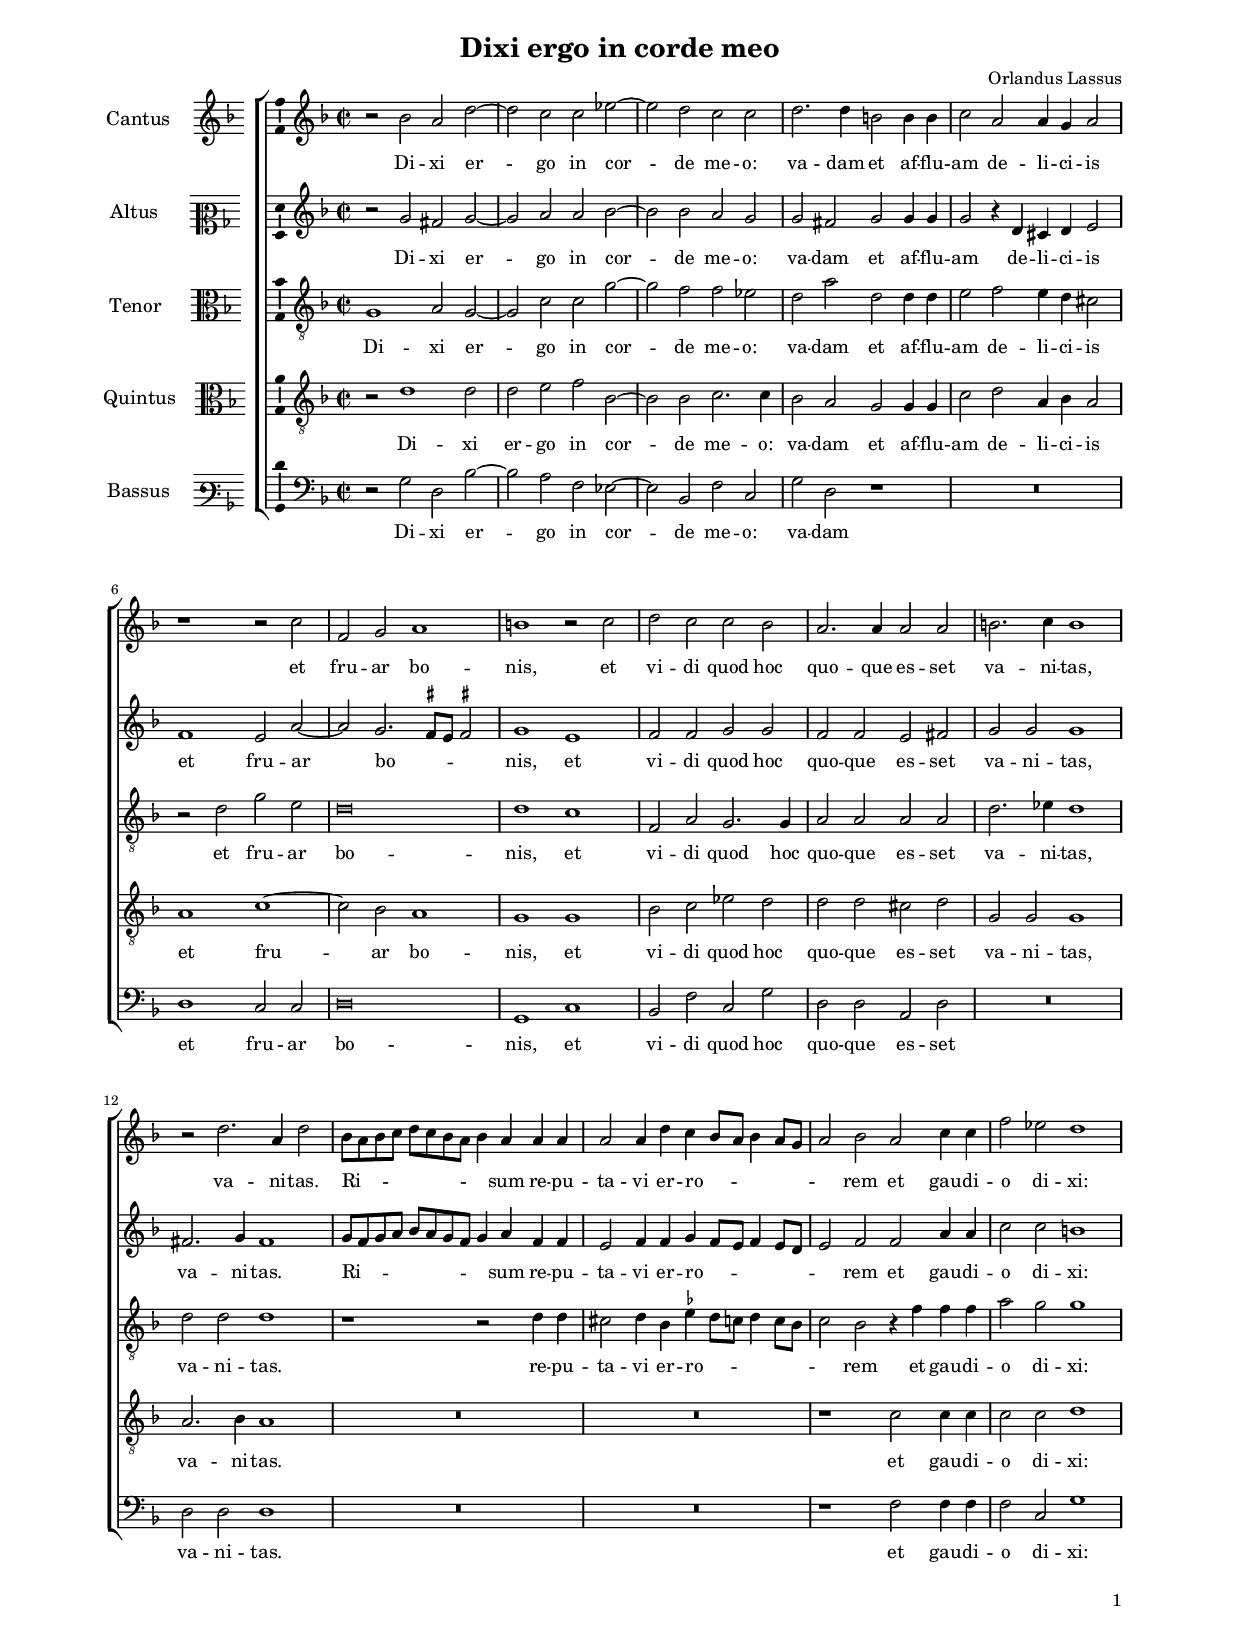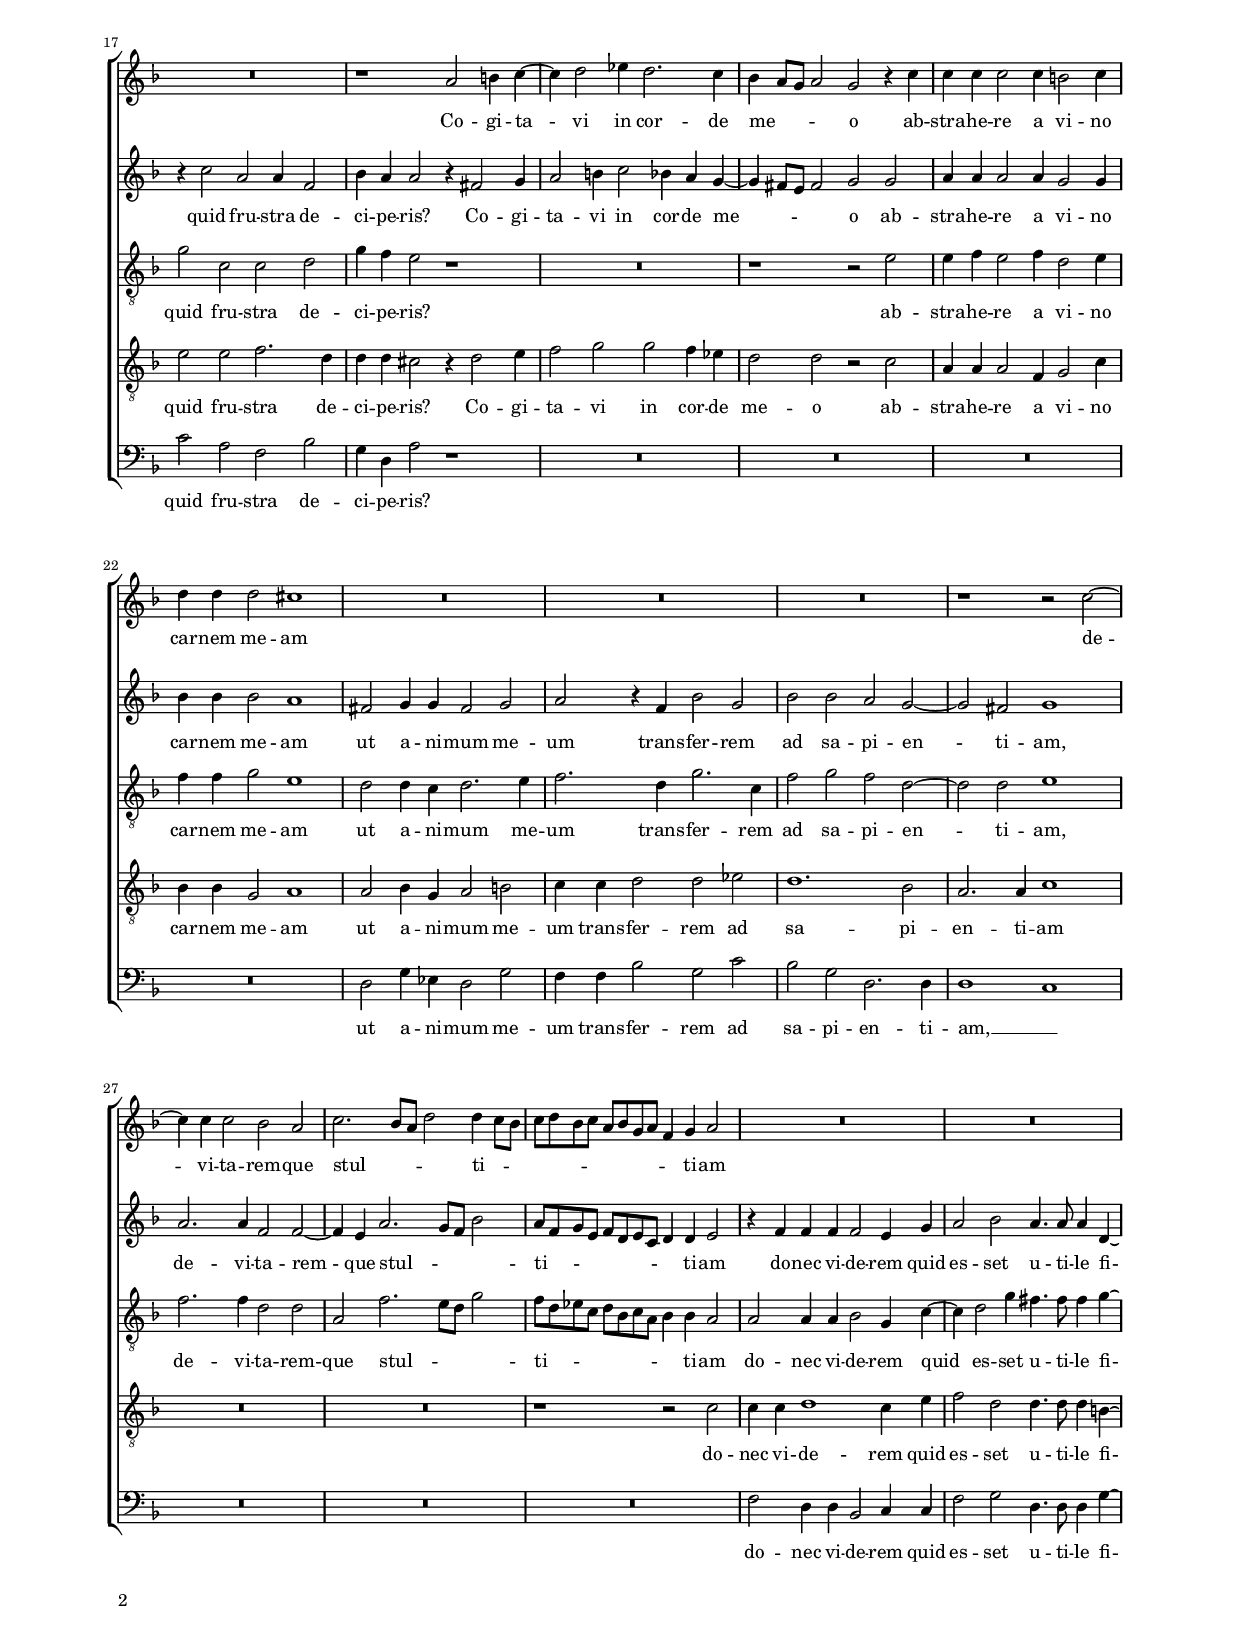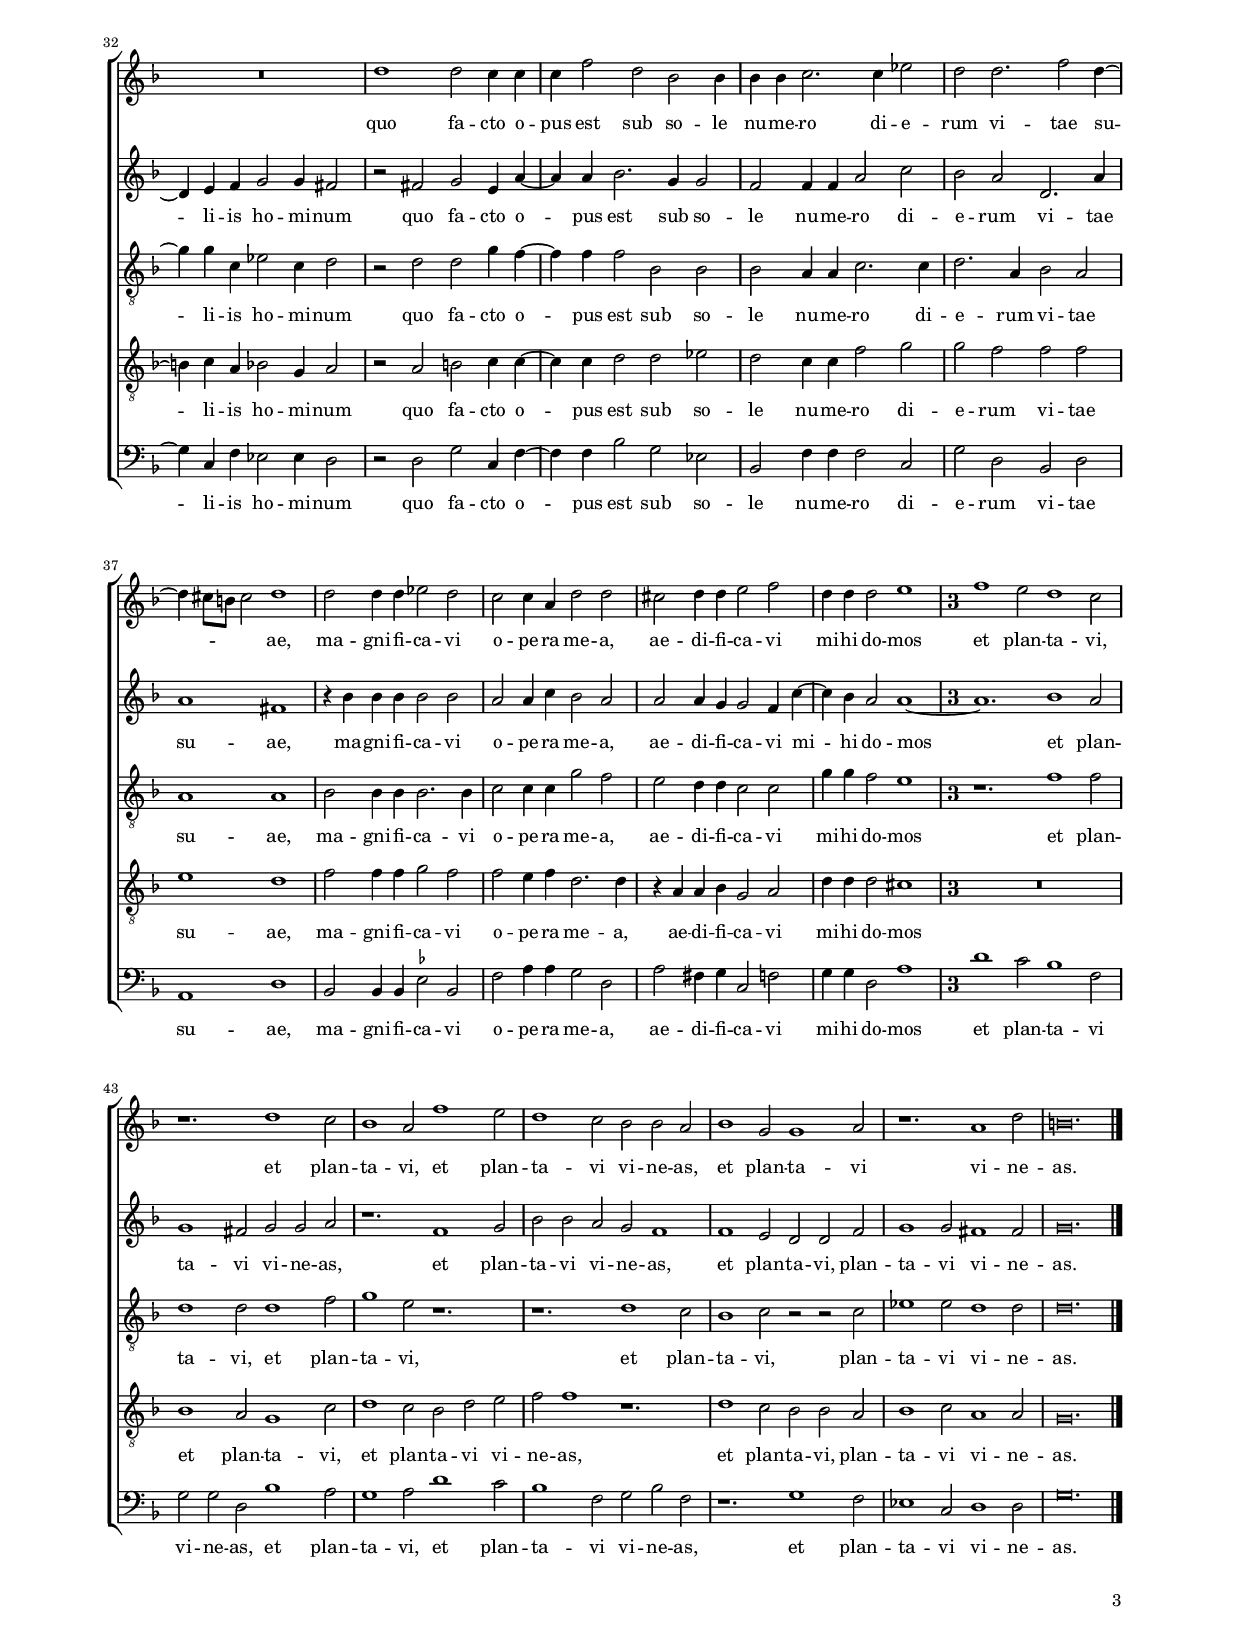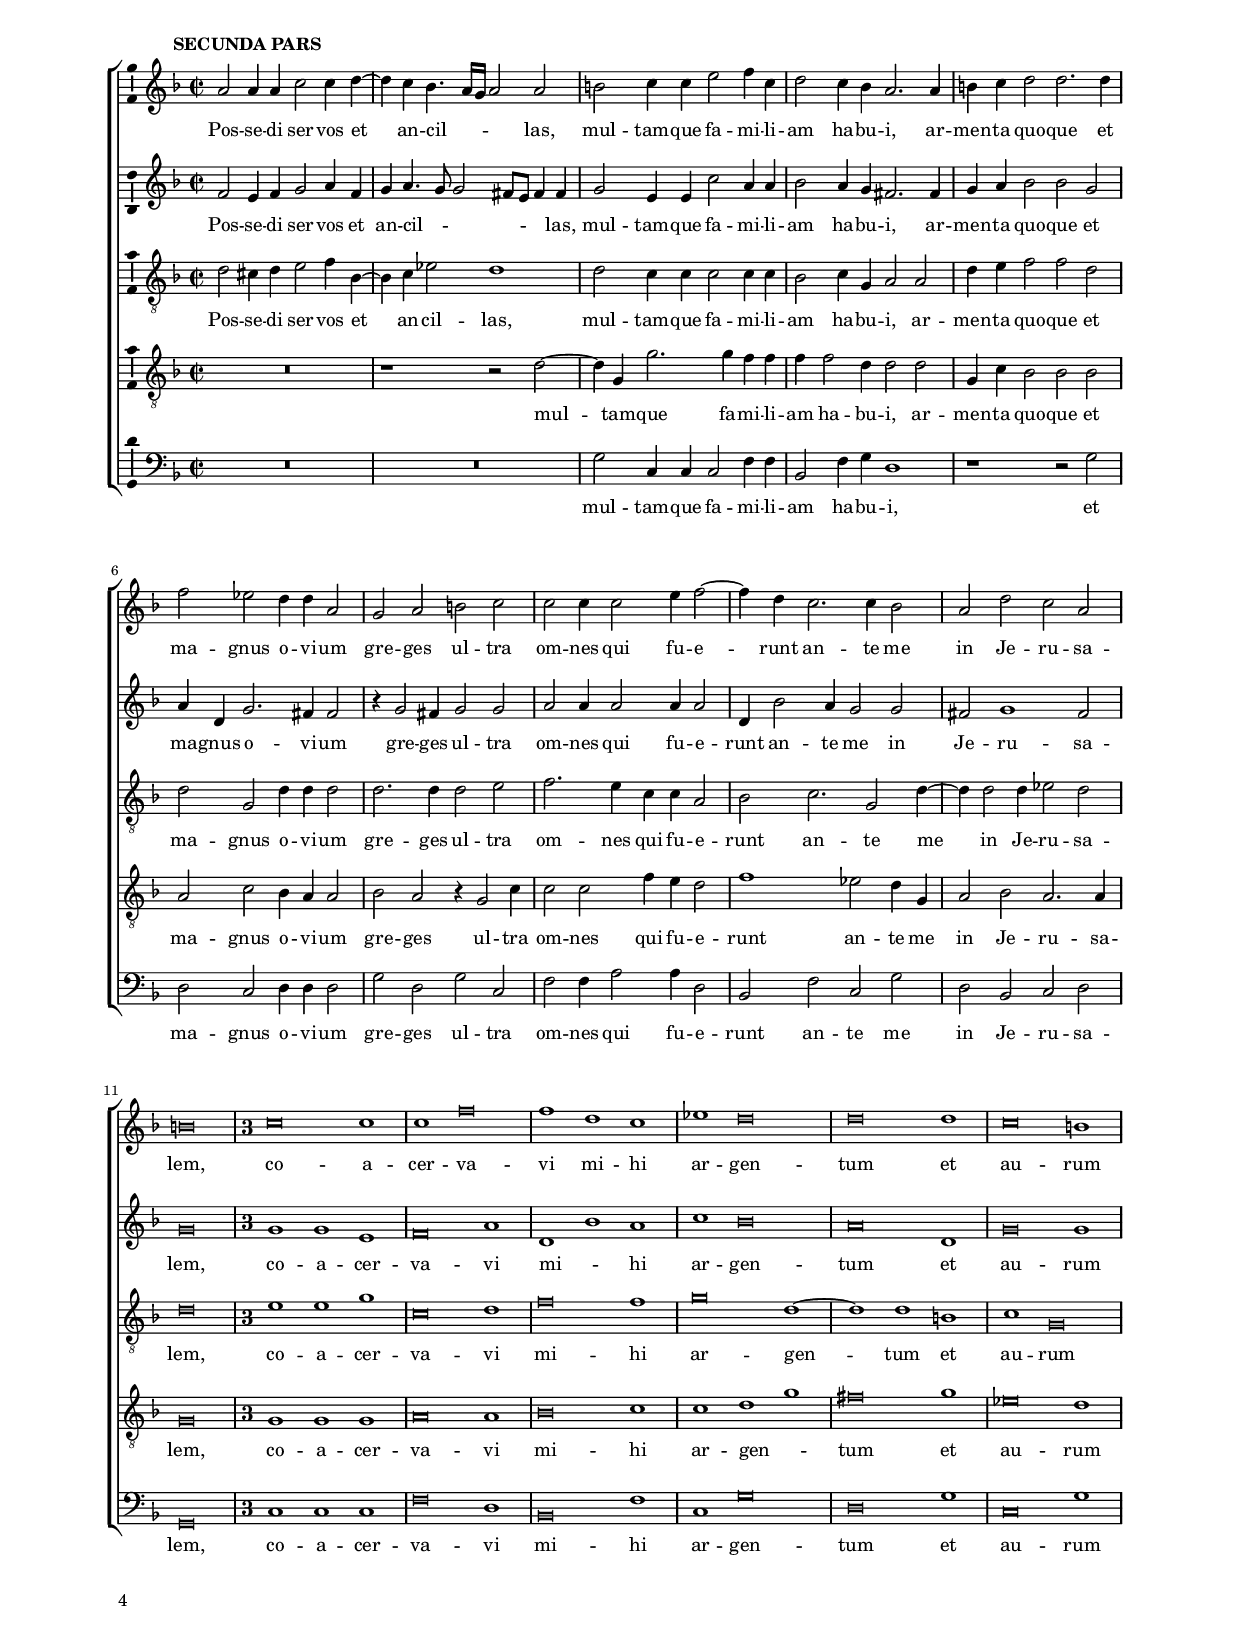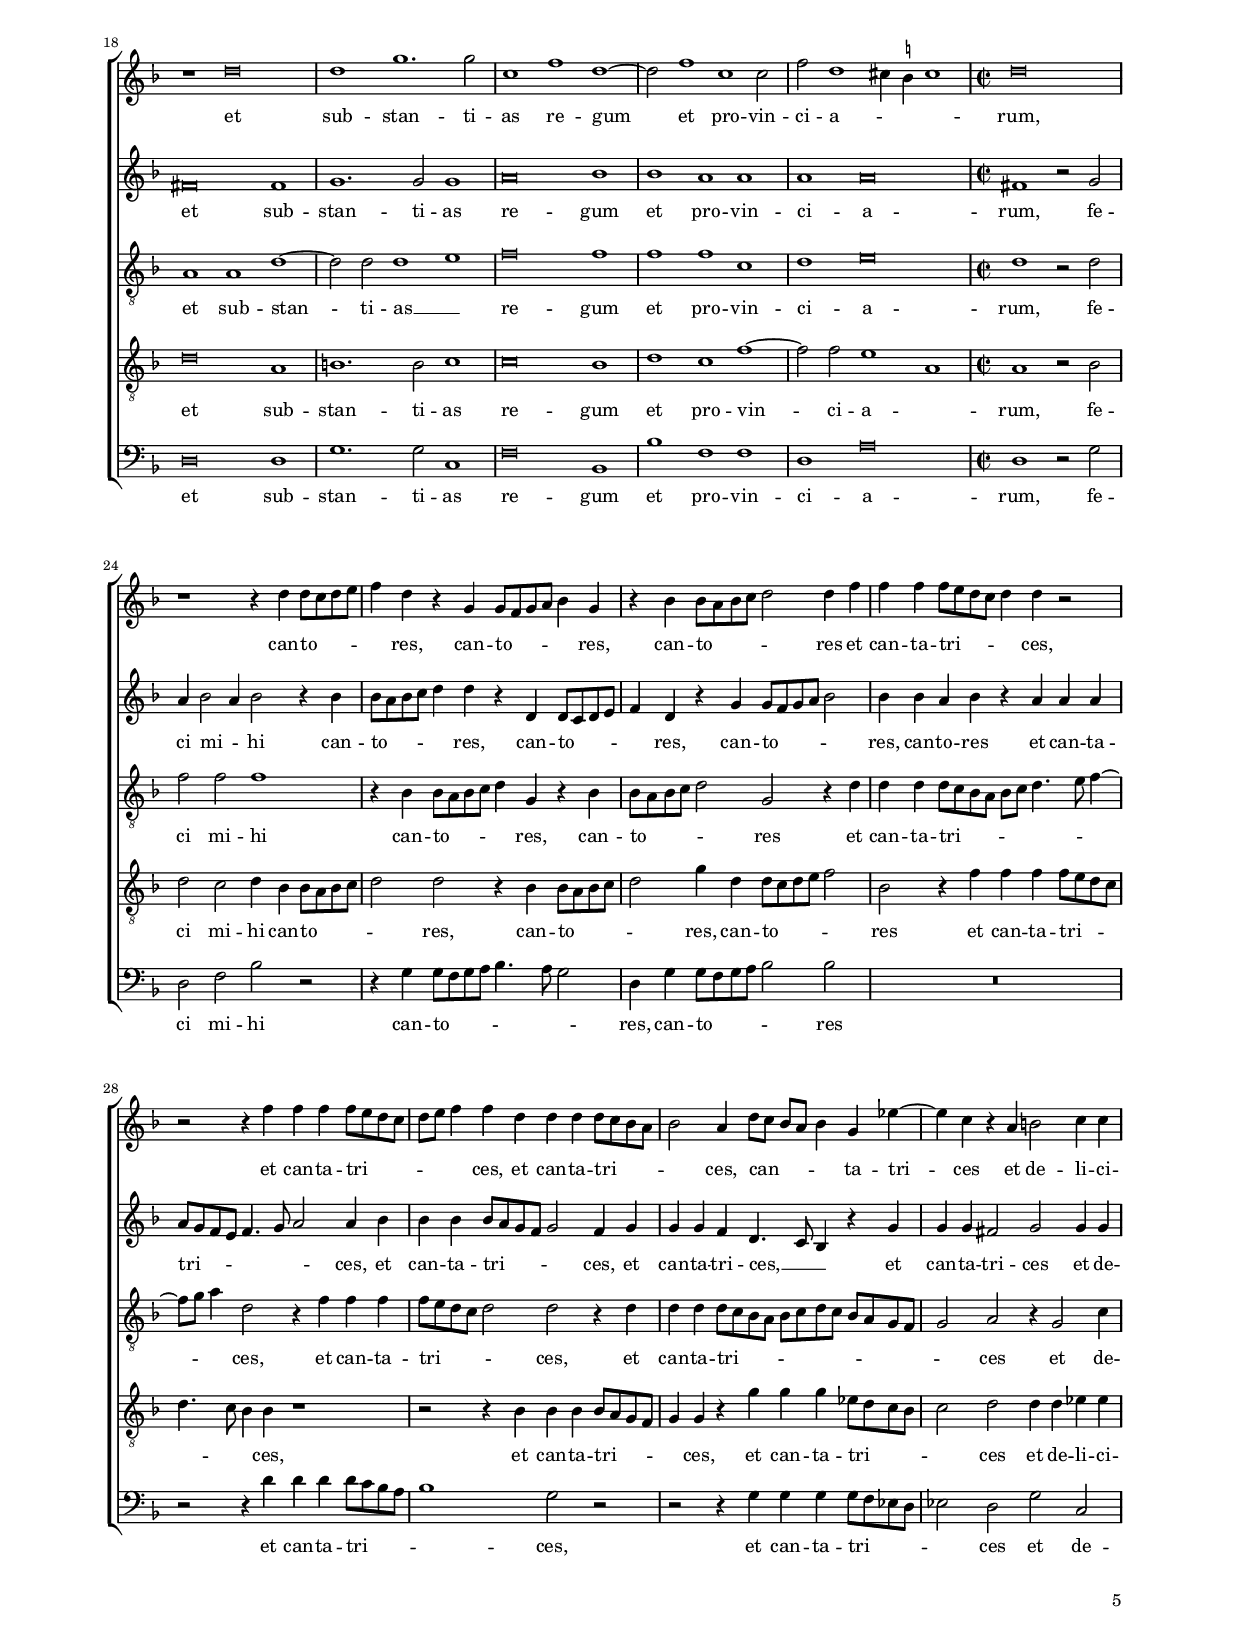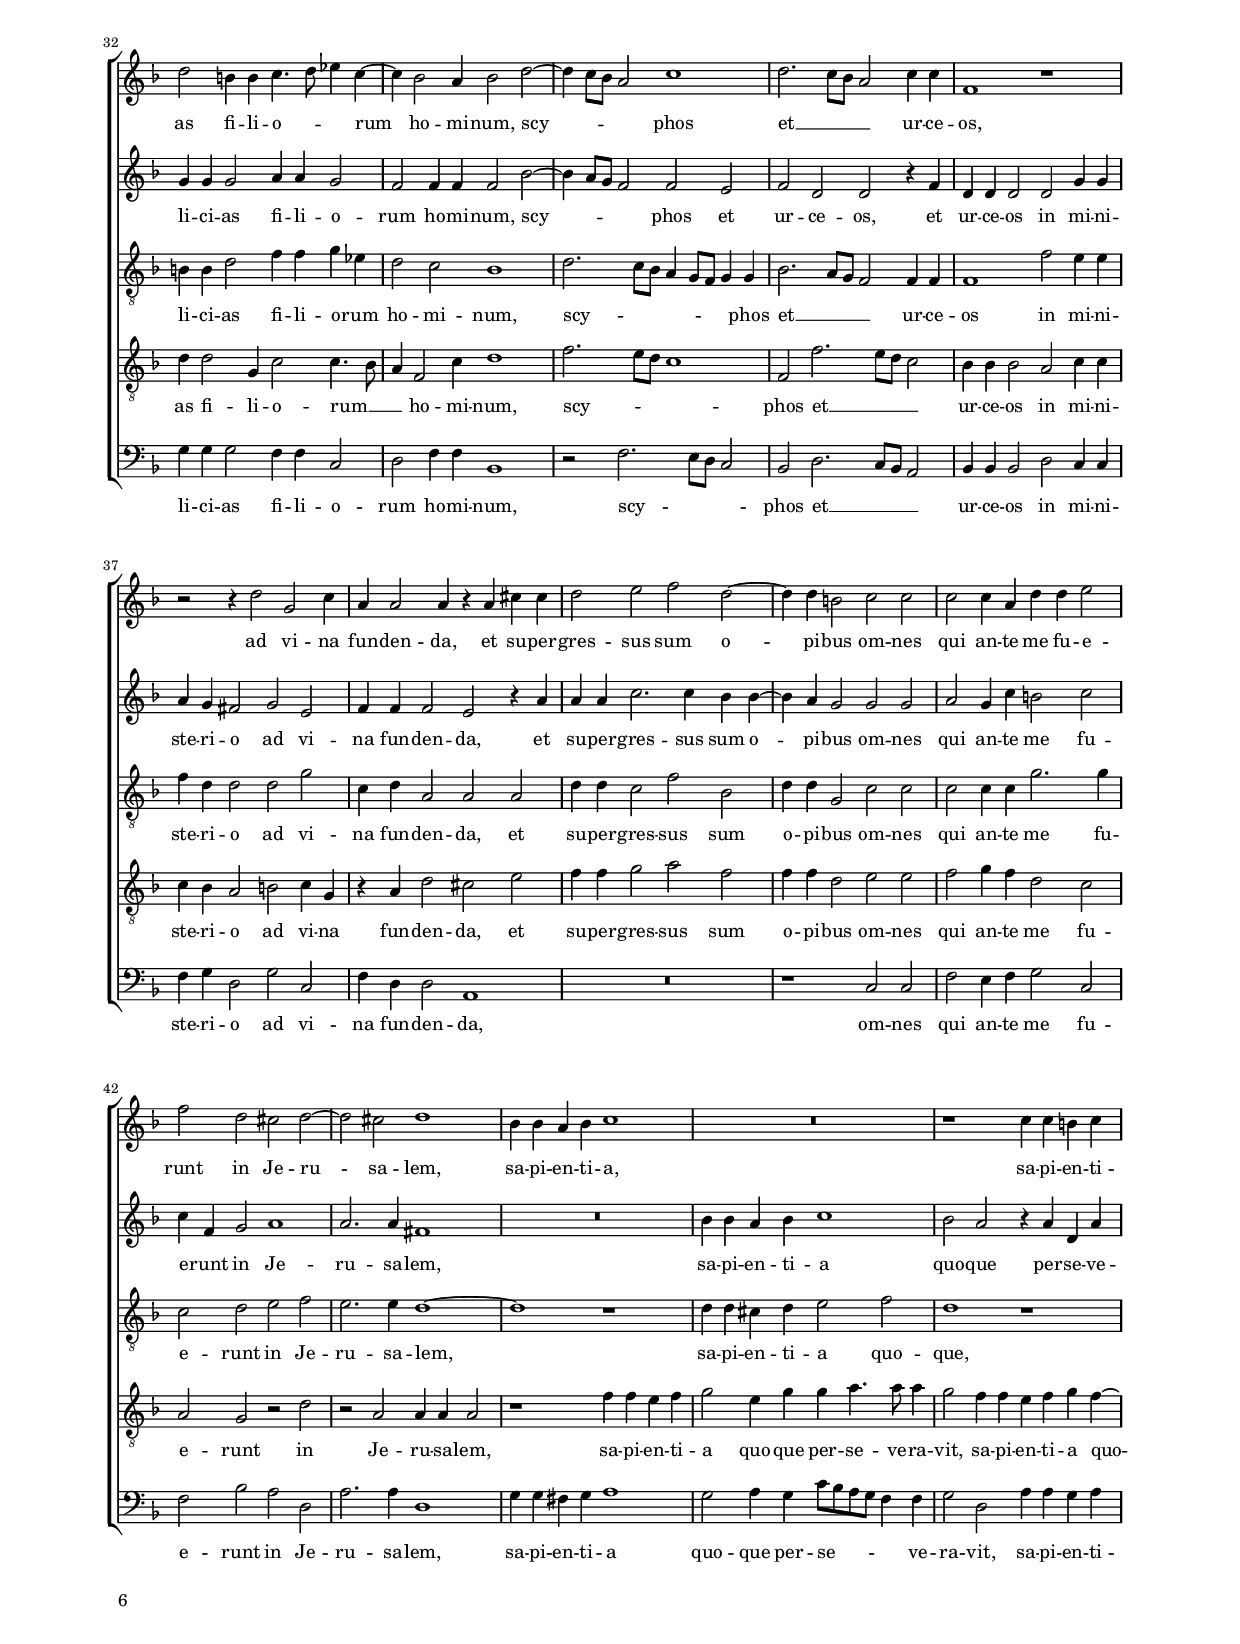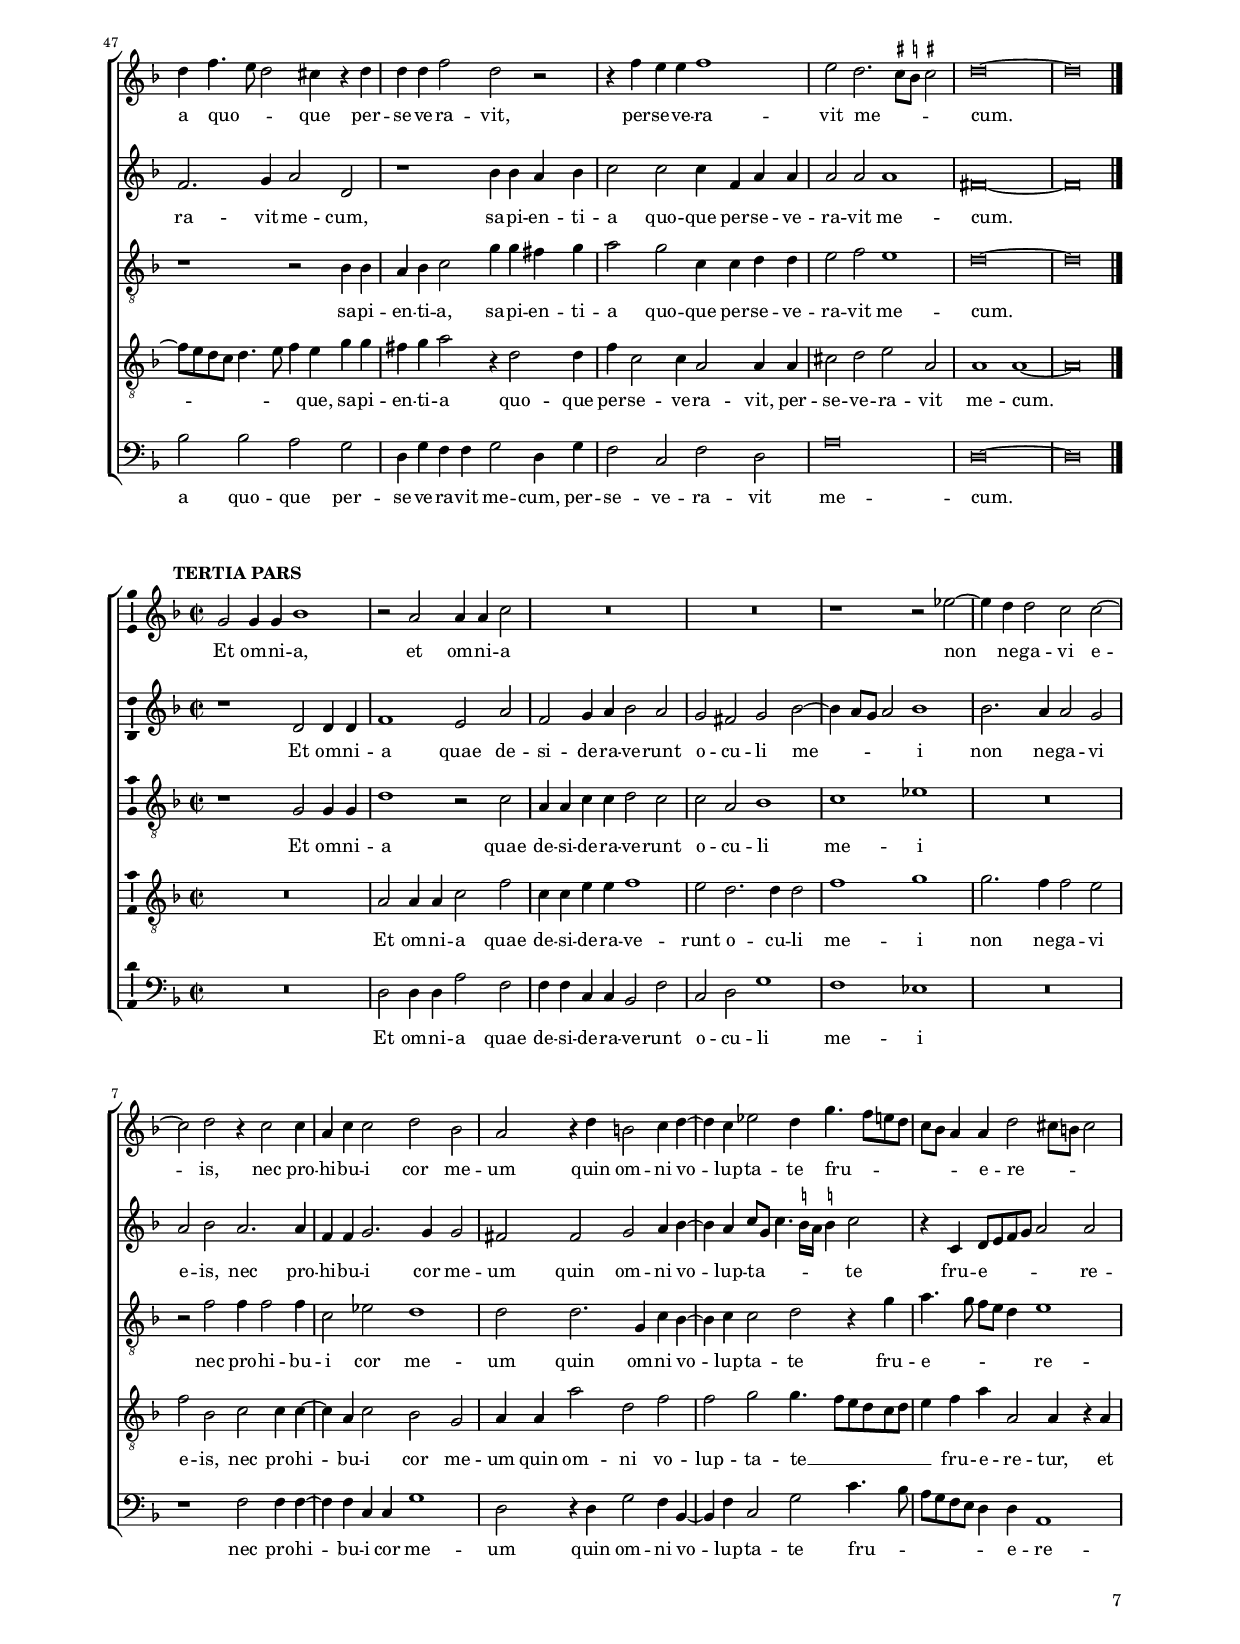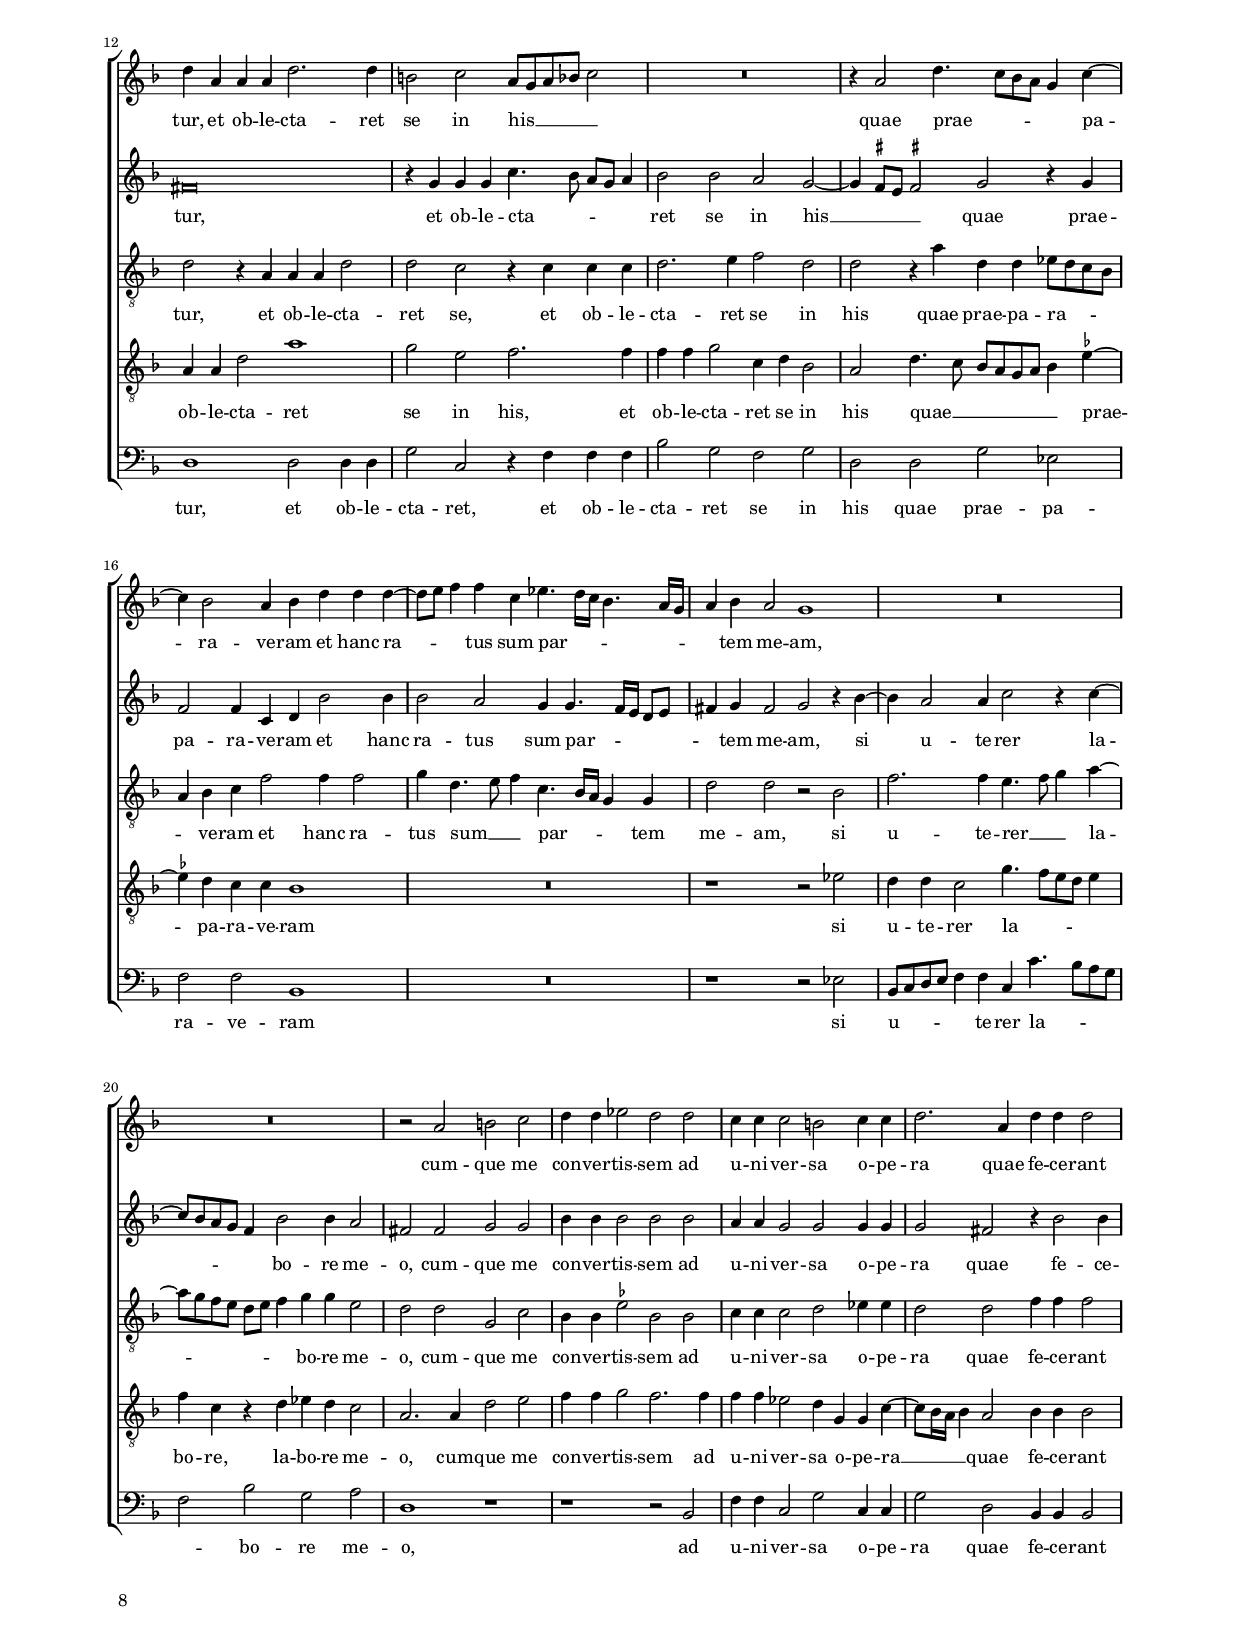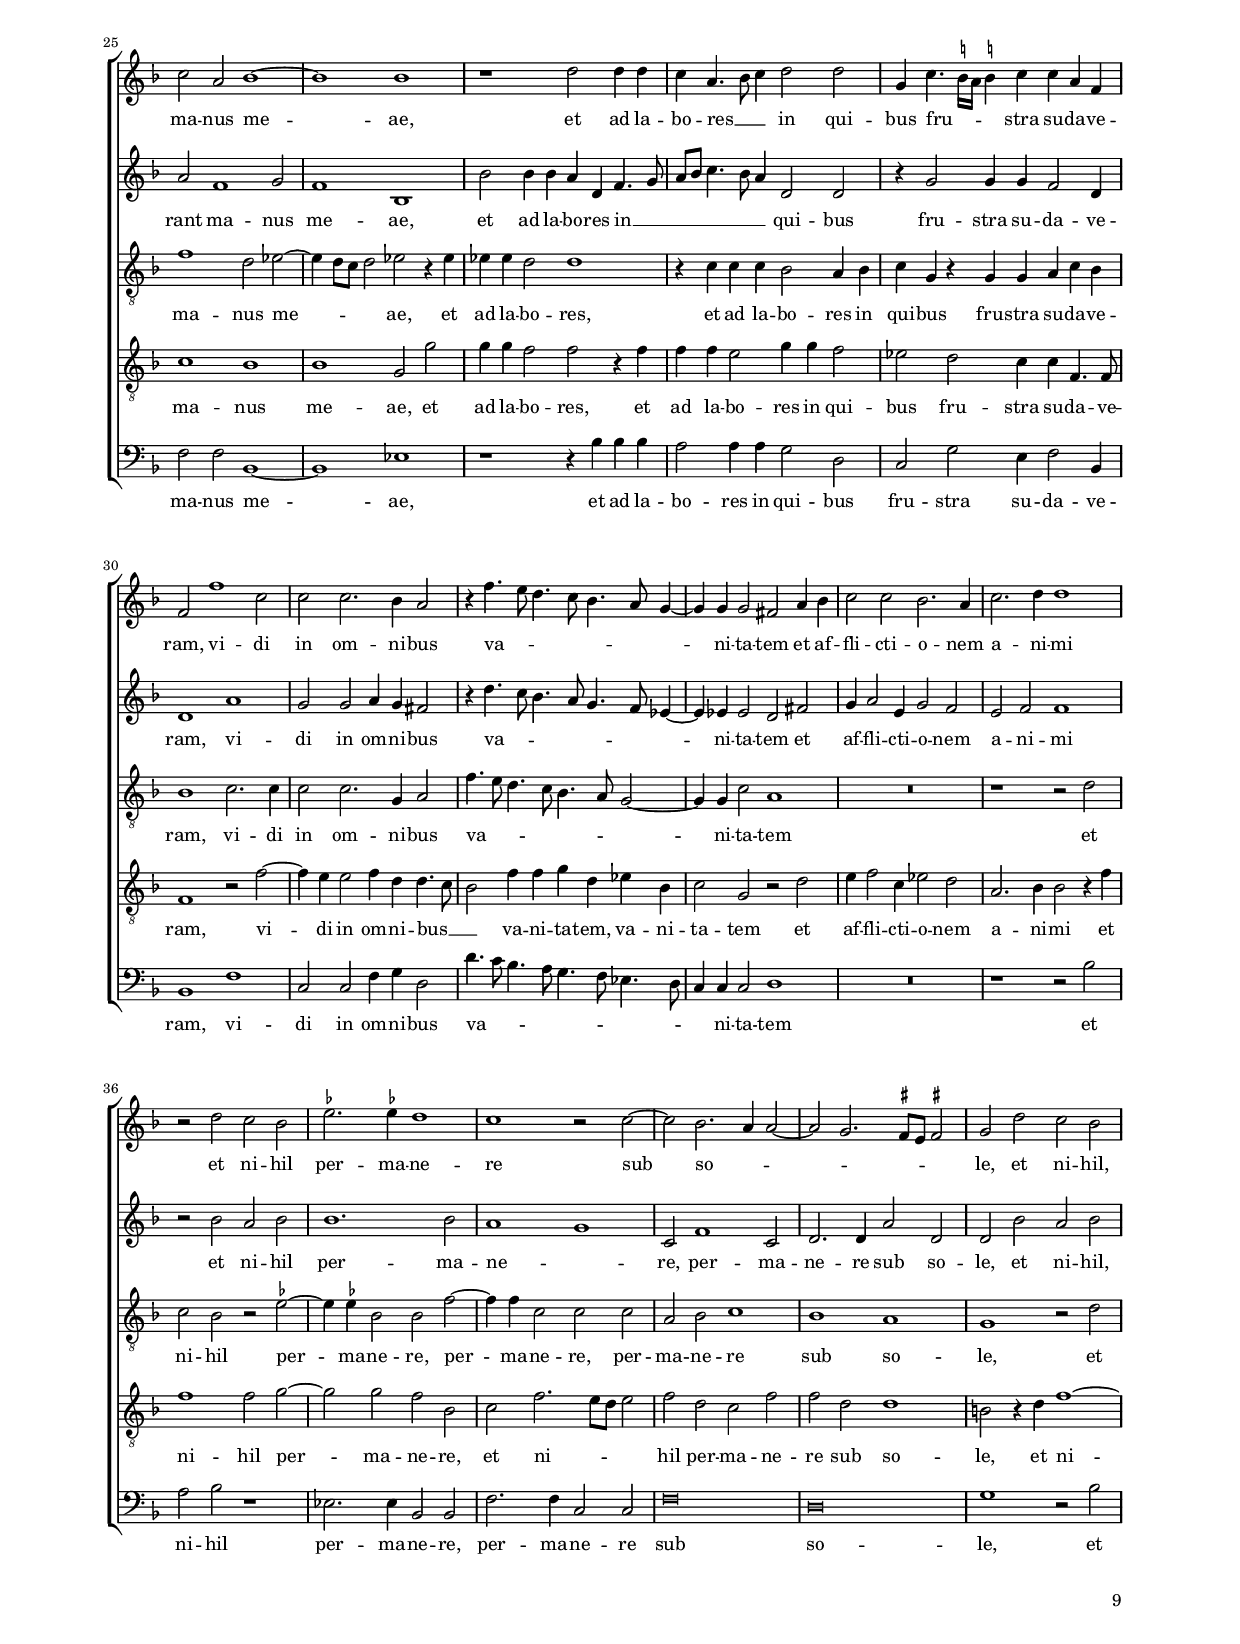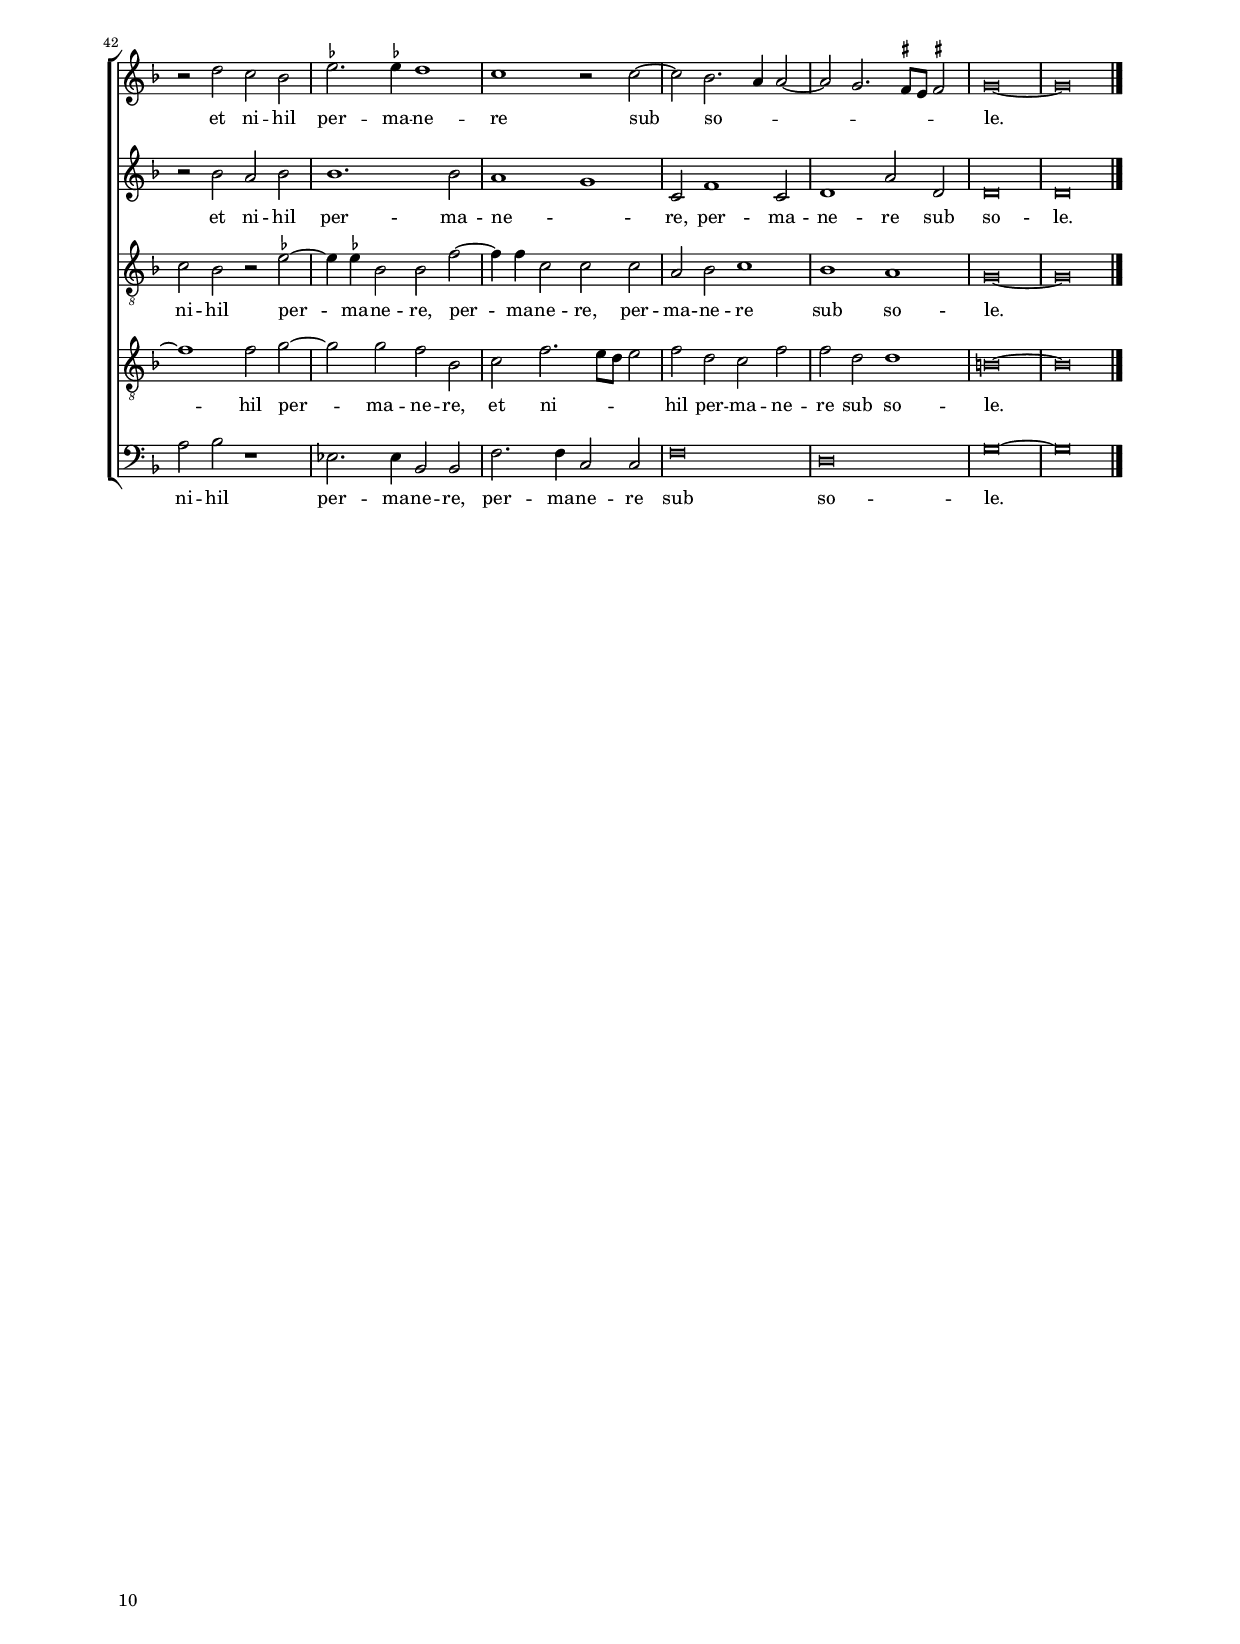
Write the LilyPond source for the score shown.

\header
{
  title="Dixi ergo in corde meo"
  composer="Orlandus Lassus"
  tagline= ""
}

\version "2.22.1"
\include "deutsch.ly"
#(set-global-staff-size 15)
% #(set-default-paper-size "letter")
#(ly:set-option 'point-and-click #f)

	
	ficta = { \once \set suggestAccidentals = ##t }
	
	forget = #(define-music-function (music) (ly:music?) #{
		\accidentalStyle forget
		$music
		\accidentalStyle default
		#})


\paper
	{
	top-margin = 1.8 \cm
	bottom-margin = 1.2 \cm
	left-margin = 2 \cm
	right-margin = 2 \cm
	ragged-bottom = ##f
	ragged-last-bottom = ##t
	print-page-number = ##f
	system-system-spacing = #'((basic-distance . 17) (minimum-distance . 14) (padding . 7) (strechability . 150))
    oddFooterMarkup=\markup   \fill-line { "" \fromproperty #'page:page-number-string }
    evenFooterMarkup=\markup  \fill-line { \fromproperty #'page:page-number-string "" }
    last-bottom-spacing = #'((basic-distance . 12) (minimum-distance . 7) (padding . 4))
%	systems-per-page = 3
%	min-systems-per-page = 3
	}

global = {
	\key f \major
	\time 2/2 \set Score.measureLength = #(ly:make-moment 2/1)
    \set Score.tempoHideNote = ##t
    \tempo 2 = 90
    \skip 1*2*41 \time 3/1 \once \override Score.TimeSignature.style = #'single-digit
    \tempo 2 = 135
    \skip 1*3*7 \bar "|."
    }
	

incipitcantus = \markup { \score {
	{
	\set Staff.instrumentName = \markup { \fontsize #1 "Cantus" }
	\key f \major
	\clef violin
	s4 \bar ""
	}
	\layout  {
	raggedright = ##t
	indent = 1.8 \cm
	line-width = 2.5 \cm
	\context { \Staff \remove Time_signature_engraver }
	\override Staff.Clef.Y-extent = #'(0 . 0)
	}} \hspace #1 }
      
      
incipitaltus = \markup { \score {
	{
	\set Staff.instrumentName = \markup { \fontsize #1 "Altus" }
	\key f \major
	\clef mezzosoprano
	s4 \bar ""
	}
	\layout  {
	raggedright = ##t
	indent = 1.8 \cm
	line-width = 2.5 \cm
	\context { \Staff \remove Time_signature_engraver }
	\override Staff.Clef.Y-extent = #'(0 . 0)
	}} \hspace #1 }


incipittenor = \markup { \score {
	{
	\set Staff.instrumentName = \markup { \fontsize #1 "Tenor" }
	\key f \major
	\clef alto
	s4 \bar ""
	}
	\layout  {
	raggedright = ##t
	indent = 1.8 \cm
	line-width = 2.5 \cm
	\context { \Staff \remove Time_signature_engraver }
	\override Staff.Clef.Y-extent = #'(0 . 0)
	}} \hspace #1 }
      
      
incipitquintus = \markup { \score {
	{
	\set Staff.instrumentName = \markup { \fontsize #1 "Quintus" }
	\key f \major
	\clef alto
	s4 \bar ""
	}
	\layout  {
	raggedright = ##t
	indent = 1.8 \cm
	line-width = 2.5 \cm
	\context { \Staff \remove Time_signature_engraver }
	\override Staff.Clef.Y-extent = #'(0 . 0)
	}} \hspace #1 }
      
      
incipitbassus = \markup { \score {
	{
	\set Staff.instrumentName = \markup { \fontsize #1 "Bassus" }
	\key f \major
	\clef varbaritone
	s4 \bar ""
	}
	\layout  {
	raggedright = ##t
	indent = 1.8 \cm
	line-width = 2.5 \cm
	\context { \Staff \remove Time_signature_engraver }
	\override Staff.Clef.Y-extent = #'(0 . 0)
	}} \hspace #1 }


cantus =  \relative c''
	{
	r2 b a d~
	d2 c c es~
	es2 d c c
	d2. d4 h2 h4 h
%5
	c2 a a4 g a2 | \break \noPageBreak
	r1 r2 c
	f,2 g a1
	h1 r2 c
	d2 c c b
%10
	a2. a4 a2 a |
	h2. c4 h1  \break \noPageBreak
	r2 d2. a4 d2
	b8 a b c d[ c b a] b4 a a a
	a2 a4 d c b8 a b4 a8 g
%15
	a2 b a c4 c |
	f2 es d1 \pageBreak
	R\breve
	r1 a2 h4 c~
	c4 d2 es4 d2. c4
%20
	b4 a8 g a2 g r4 c |
	c4 c c2 c4 h2 c4  \break \noPageBreak
	d4 d d2 cis1
	R\breve
	R\breve
%25
	R\breve |
	r1 r2 c~  \break \noPageBreak
	c4 c c2 b a
	c2. b8 a d2 d4 c8 b
	c8 d b c a[ b g a] f4 g a2
%30
	R\breve |
	R\breve \pageBreak
	R\breve
	d1 d2 c4 c
	c4 f2 d b b4
%35
	b4 b c2. c4 es2 |
	d2 d2. f2 d4~  \break \noPageBreak
	d4 cis8 h cis2 d1 
	d2 d4 d es2 d
	c2 c4 a d2 d
%40
	cis2 d4 d e2 f |
	d4 d d2 e1
% Triple time - coloration
	f1 e2 d1 c2  \break \noPageBreak
	r1. d1 c2 
	b1 a2 f'1 e2
%45
	d1 c2 b b a |
	b1 g2 g1 a2
	r1. a1 d2
	h\breve. |
	}


altus =  \relative c'
	{
	r2 g' fis g~
	g2 a a b~
	b2 b a g
	g2 fis g g4 g
%5
	g2 r4 d cis d e2 |
	f1 e2 a~
	a2 g2. \ficta fis8 e \ficta fis!2
	g1 e
	f2 f g g
%10
	f2 f e fis |
	g2 g g1
	fis2. g4 fis1
	g8 f g a b a g f g4 a f f
	e2 f4 f g f8 e f4 e8 d
%15
	e2 f f a4 a |
	c2 c h1
	r4 c2 a2 a4 f2
	b4 a a2 r4 fis2 g4
	a2 h4 c2 b4 a g~
%20
	g4 fis8 e fis2 g g |
	a4 a a2 a4 g2 g4
	b4 b b2 a1
	fis2 g4 g fis2 g
	a2 r4 f b2 g
%25
	b2 b a g~ |
	g2 fis g1
	a2. a4 f2 f~
	f4 e a2. g8 f b2
	a8 f g e f d e c d4 d e2
%30
	r4 f f f f2 e4 g |
	a2 b a4. a8 a4 d,~
	d4 e f g2 g4 fis2
	r2 fis g e4 a~
	a4 a b2. g4 g2
%35
	f2 f4 f a2 c |
	b2 a d,2. a'4
	a1 fis
	r4 b b b b2 b
	a2 a4 c b2 a
%40
	a2 a4 g g2 f4 c'~ |
	c4 b a2 a1~
% Triple time - coloration
	a1. b1 a2
	g1 fis2 g2 g a
	r1. f1 g2
%45
	b2 b a g f1 |
	f1 e2 d d f
	g1 g2 fis1 fis2
	g\breve. |
	}


tenor =  \relative c'
	{
	g1 a2 g~
	g2 c c g'~
	g2 f f es
	d2 a' d, d4 d
%5
	e2 f e4 d cis2 |
	r2 d g e
	d\breve
	d1 c
	f,2 a g2. g4
%10
	a2 a a a |
	d2. es4 d1
	d2 d d1
	r1 r2 d4 d
	cis2 d4 b \ficta es d8 c d4 c8 b
%15
	c2 b r4 f' f f |
	a2 g g1
	g2 c, c d
	g4 f e2 r1
	R\breve
%20
	r1 r2 e |
	e4 f e2 f4 d2 e4
	f4 f g2 e1
	d2 d4 c d2. e4
	f2. d4 g2. c,4
%25
	f2 g f d~ |
	d2 d e1
	f2. f4 d2 d
	a2 f'2. e8 d g2
	f8 d es c d b c a b4 b a2
%30
	a2 a4 a b2 g4 c~ |
	c4 d2 g4 fis4. fis8 fis4 g~
	g4 g c, es2 c4 d2
	r2 d d g4 f~
	f4 f f2 b, b
%35
	b2 a4 a c2. c4 |
	d2. a4 b2 a
	a1 a
	b2 b4 b b2. b4
	c2 c4 c g'2 f
%40
	e2 d4 d c2 c |
	g'4 g f2 e1
% Triple time - coloration
        r1. f1 f2
	d1 d2 d1 f2
	g1 e2 r1.
%45
	r1. d1 c2 |
	b1 c2 r r c
	es1 es2 d1 d2
	d\breve. |
	}


quintus  =  \relative c'
	{
	r2 d1 d2
	d2 e f b,~
	b2 b c2. c4
	b2 a g g4 g
%5
	c2 d a4 b a2 |
	a1 c~
	c2 b a1
	g1 g
	b2 c es d
%10
	d2 d cis d |
	g,2 g g1
	a2. b4 a1
	R\breve
	R\breve
%15
	r1 c2 c4 c |
	c2 c d1
	e2 e f2. d4
	d4 d cis2 r4 d2 e4
	f2 g g f4 es
%20
	d2 d r c |
	a4 a a2 f4 g2 c4
	b4 b g2 a1
	a2 b4 g a2 h
	c4 c d2 d es
%25
	d1. b2 |
	a2. a4 c1
	R\breve
	R\breve
	r1 r2 c
%30
	c4 c d1 c4 e |
	f2 d d4. d8 d4 h~
	h4 c a b2 g4 a2
	r2 a h c4 c~
	c4 c d2 d es
%35
	d2 c4 c f2 g |
	g2 f f f
	e1 d
	f2 f4 f g2 f
	f2 e4 f d2. d4
%40
	r4 a a b g2 a |
	d4 d d2 cis1
% Triple time - coloration
	R\breve.
        b1 a2 g1 c2
	d1 c2 b d e
%45
	f2 f1 r1. |
	d1 c2 b2 b a
	b1 c2 a1 a2
	g\breve. |
	}


bassus  =  \relative c
	{
	r2 g' d b'~
	b2 a f es~
	es2 b f' c
	g'2 d r1
%5
	R\breve |
	d1 c2 c
	d\breve
	g,1 c
	b2 f' c g'
%10
	d2 d a d |
	R\breve
	d2 d d1
	R\breve
	R\breve
%15
	r1 f2 f4 f |
	f2 c g'1
	c2 a f b
	g4 d a'2 r1
	R\breve
%20
	R\breve |
	R\breve
	R\breve
	d,2 g4 es d2 g
	f4 f b2 g c
%25
	b2 g d2. d4 |
	d1 c
	R\breve
	R\breve
	R\breve
%30
	f2 d4 d b2 c4 c |
	f2 g d4. d8 d4 g~
	g4 c, f es2 es4 d2
	r2 d g c,4 f~
	f4 f b2 g es
%35
	b2 f'4 f f2 c |
	g'2 d b d
	a1 d
	b2 b4 b \ficta es2 b
	f'2 a4 a g2 d
%40
	a'2 fis4 g c,2 f |
	g4 g d2 a'1
% Triple time - coloration
	d1 c2 b1 f2
	g2 g d b'1 a2
	g1 a2 d1 c2
%45
	b1 f2 g b f |
	r1. g1 f2
	es1 c2 d1 d2
	g\breve. |
	}


lyricscantus = \lyricmode {
	Di -- xi er -- go in cor -- de me -- o:
        va -- dam et af -- flu -- am de -- li -- ci -- is
        et fru -- ar bo -- nis,
        et vi -- di quod hoc quo -- que es -- set va -- ni -- tas,
        va -- ni -- tas.
        Ri -- _ _ _ _ _ _ _ _ sum re -- pu -- ta -- vi er -- ro -- _ _ _ _ _ _ rem
        et gau -- di -- o di -- xi:
        Co -- gi -- ta -- vi in cor -- de me -- _ _ _ o
        ab -- stra -- he -- re a vi -- no car -- nem me -- am
        de -- vi -- ta -- rem -- que stul -- _ _ _ ti -- _ _ _ _ _ _ _ _ _ _ _ ti -- am
        quo fa -- cto o -- pus est sub so -- le nu -- me -- ro di -- e -- rum
        vi -- tae su -- _ _ _ ae,
        ma -- gni -- fi -- ca -- vi o -- pe -- ra me -- a,
        ae -- di -- fi -- ca -- vi mi -- hi do -- mos
        et plan -- ta -- vi,
        et plan -- ta -- vi,
        et plan -- ta -- vi vi -- ne -- as,
        et plan -- ta -- vi vi -- ne -- as.
	}


lyricsaltus = \lyricmode {
	Di -- xi er -- go in cor -- de me -- o:
        va -- dam et af -- flu -- am de -- li -- ci -- is
        et fru -- ar bo -- _ _ _ nis,
        et vi -- di quod hoc quo -- que es -- set va -- ni -- tas,
        va -- ni -- tas.
        Ri -- _ _ _ _ _ _ _ _ sum re -- pu -- ta -- vi er -- ro -- _ _ _ _ _ _ rem
        et gau -- di -- o di -- xi:
        quid fru -- stra de -- ci -- pe -- ris?
        Co -- gi -- ta -- vi in cor -- de me -- _ _ _ o
        ab -- stra -- he -- re a vi -- no car -- nem me -- am
        ut a -- ni -- mum me -- um trans -- fer -- rem ad sa -- pi -- en -- ti -- am,
        de -- vi -- ta -- rem -- que stul -- _ _ _ ti -- _ _ _ _ _ _ _ _ ti -- am
        do -- nec vi -- de -- rem quid es -- set u -- ti -- le
        fi -- li -- is ho -- mi --  num
        quo fa -- cto o -- pus est sub so -- le nu -- me -- ro di -- e -- rum
        vi -- tae su -- ae,
        ma -- gni -- fi -- ca -- vi o -- pe -- ra me -- a,
        ae -- di -- fi -- ca -- vi mi -- hi do -- mos
        et plan -- ta -- vi vi -- ne -- as,
        et plan -- ta -- vi vi -- ne -- as,
        et plan -- ta -- vi,
        plan -- ta -- vi vi -- ne -- as.
	}


lyricstenor = \lyricmode {
	Di -- xi er -- go in cor -- de me -- o:
        va -- dam et af -- flu -- am de -- li -- ci -- is
        et fru -- ar bo -- nis,
        et vi -- di quod hoc quo -- que es -- set va -- ni -- tas,
        va -- ni -- tas.
        re -- pu -- ta -- vi er -- ro -- _ _ _ _ _ _ rem
        et gau -- di -- o di -- xi:
        quid fru -- stra de -- ci -- pe -- ris?
        ab -- stra -- he -- re a vi -- no car -- nem me -- am
        ut a -- ni -- mum me -- um trans -- fer -- rem ad sa -- pi -- en -- ti -- am,
        de -- vi -- ta -- rem -- que stul -- _ _ _ ti -- _ _ _ _ _ _ _ _ ti -- am
        do -- nec vi -- de -- rem quid es -- set u -- ti -- le
        fi -- li -- is ho -- mi --  num
        quo fa -- cto o -- pus est sub so -- le nu -- me -- ro di -- e -- rum
        vi -- tae su -- ae,
        ma -- gni -- fi -- ca -- vi o -- pe -- ra me -- a,
        ae -- di -- fi -- ca -- vi mi -- hi do -- mos
        et plan -- ta -- vi,
        et plan -- ta -- vi,
        et plan -- ta -- vi,
        plan -- ta -- vi vi -- ne -- as.
	}


lyricsquintus = \lyricmode {
	Di -- xi er -- go in cor -- de me -- o:
        va -- dam et af -- flu -- am de -- li -- ci -- is
        et fru -- ar bo -- nis,
        et vi -- di quod hoc quo -- que es -- set va -- ni -- tas,
        va -- ni -- tas.
        et gau -- di -- o di -- xi:
        quid fru -- stra de -- ci -- pe -- ris?
        Co -- gi -- ta -- vi in cor -- de me -- o
        ab -- stra -- he -- re a vi -- no car -- nem me -- am
        ut a -- ni -- mum me -- um trans -- fer -- rem ad sa -- pi -- en -- ti -- am
        do -- nec vi -- de -- rem quid es -- set u -- ti -- le
        fi -- li -- is ho -- mi --  num
        quo fa -- cto o -- pus est sub so -- le nu -- me -- ro di -- e -- rum
        vi -- tae su -- ae,
        ma -- gni -- fi -- ca -- vi o -- pe -- ra me -- a,
        ae -- di -- fi -- ca -- vi mi -- hi do -- mos
        et plan -- ta -- vi,
        et plan -- ta -- vi vi -- ne -- as,
        et plan -- ta -- vi,
        plan -- ta -- vi vi -- ne -- as.
	}


lyricsbassus = \lyricmode {
	Di -- xi er -- go in cor -- de me -- o:
        va -- dam
        et fru -- ar bo -- nis,
        et vi -- di quod hoc quo -- que es -- set va -- ni -- tas.
        et gau -- di -- o di -- xi:
        quid fru -- stra de -- ci -- pe -- ris?
        ut a -- ni -- mum me -- um trans -- fer -- rem ad sa -- pi -- en -- ti -- am, __ _
        do -- nec vi -- de -- rem quid es -- set u -- ti -- le
        fi -- li -- is ho -- mi --  num
        quo fa -- cto o -- pus est sub so -- le nu -- me -- ro di -- e -- rum
        vi -- tae su -- ae,
        ma -- gni -- fi -- ca -- vi o -- pe -- ra me -- a,
        ae -- di -- fi -- ca -- vi mi -- hi do -- mos
        et plan -- ta -- vi vi -- ne -- as,
        et plan -- ta -- vi,
        et plan -- ta -- vi vi -- ne -- as,
        et plan -- ta -- vi vi -- ne -- as.
	}


\score
{  
	\transpose c c {
	\new ChoirStaff \with { \override StaffGrouper.staff-staff-spacing.basic-distance = #12 }
	<<

	\new Staff << \global
	\new Voice="v1" {
		\set Staff.instrumentName=\incipitcantus
		\set Staff.midiInstrument = "reed organ"
		\clef violin
		\cantus }
	\new Lyrics \lyricsto "v1" {\lyricscantus }
	>>


	\new Staff << \global
	\new Voice="v2" {
		\set Staff.instrumentName=\incipitaltus
		\set Staff.midiInstrument = "reed organ"
        \clef violin % "G_8"
		\altus}
	\new Lyrics \lyricsto "v2" {\lyricsaltus }
	>>


	\new Staff << \global
	\new Voice="v3" {
		\set Staff.instrumentName=\incipittenor
		\set Staff.midiInstrument = "reed organ"
		\clef "G_8"
		\tenor }
	\new Lyrics \lyricsto "v3" {\lyricstenor }
	>>


	\new Staff << \global
	\new Voice="v5" {
		\set Staff.instrumentName=\incipitquintus
		\set Staff.midiInstrument = "reed organ"
		\clef "G_8"
		\quintus}
	\new Lyrics \lyricsto "v5" {\lyricsquintus }
	>>


	\new Staff << \global
	\new Voice="v4" {
		\set Staff.instrumentName=\incipitbassus
		\set Staff.midiInstrument = "reed organ"
		\clef bass
		\bassus }
	\new Lyrics \lyricsto "v4" {\lyricsbassus}
	>>

	>>
	} % transpose

	\layout
	{
	indent = 2.5 \cm
	\context { \Staff \override TimeSignature.break-visibility = #end-of-line-invisible }
	\context { \Lyrics \override VerticalAxisGroup.nonstaff-relatedstaff-spacing.padding = #1.4 }
%	\context { \Lyrics \override LyricText.font-size = #1 }
	\context { \Staff \consists "Ambitus_engraver" }
	\context { \Score \override BarNumber.padding = #2 }
	\context { \Voice \override NoteHead.style = #'baroque }
	}


\midi
	{
	}

}

%%%%%%%%%%%%%%%%%%%%  SECUNDA PARS %%%%%%%%%%%%%%%%%%%%


global = {
	\key f \major
	\time 2/2 \set Score.measureLength = #(ly:make-moment 2/1)
    \set Score.tempoHideNote = ##t
    \tempo 2 = 90
    \skip 1*2*11
	\time 3/1 \once \override Score.TimeSignature.style = #'single-digit
    \tempo 2 = 135
    \skip 1*3*11
    \time 2/2 \set Score.measureLength = #(ly:make-moment 2/1)
    \tempo 2 = 90
    \skip 1*2*30 \bar "|."
	}


cantus =  \relative c''
	{
	a2 a4 a c2 c4 d~
	d4 c b4. a16 g a2 a
	h2 c4 c e2 f4 c
	d2 c4 b a2. a4
%5
	h4 c d2 d2. d4 |  \break \noPageBreak
	f2 es d4 d a2
	g2 a h c
	c2 c4 c2 e4 f2~
	f4 d c2. c4 b2
%10
	a2 d c a |  \break \noPageBreak
	h\breve
% Triple time - coloration
	c\breve c1
	c1 f\breve
	f1 d c
%15
	es1 d\breve |
	d\breve d1
	c\breve h1  \pageBreak
	r1 d\breve
	d1 g1. g2
%20
	c,1 f d~ |
	d2 f1 c c2
	f2 d1 cis4 \ficta h cis1
% End of triple time
	d\breve  \break \noPageBreak
	r1 r4 d d8 c d e
%25
	f4 d r g, g8 f g a b4 g |
	r b b8 a b c d2 d4 f
	f4 f f8 e d c d4 d r2  \break \noPageBreak
	r2 r4 f f f f8 e d c
	d8 e f4 f d d d d8 c b a
%30
	b2 a4 d8 c b[ a] b4 g es'~ |
	es4 c r a h2 c4 c  \pageBreak
	d2 h4 h c4. d8 es4 c~
	c4 b2 a4 b2 d~
	d4 c8 b a2 c1
%35
	d2. c8 b a2 c4 c |
	f,1 r  \break \noPageBreak
	r2 r4 d'2 g, c4
	a4 a2 a4 r a cis cis
	d2 e f d~
%40
	d4 d h2 c c |
	c2 c4 a d d e2  \break \noPageBreak
	f2 d cis d~
	d2 cis d1
	b4 b a b c1
%45
	R\breve |
	r1 c4 c h c  \pageBreak
	d4 f4. e8 d2 cis4 r d
	d4 d f2 d r
	r4 f e e f1
%50
	e2 d2. \ficta cis8 \ficta h \ficta cis!2 |
	d\breve~
    d\breve |
	}


altus =  \relative c'
	{
	f2 e4 f g2 a4 f
	g4 a4. g8 g2 fis8 e fis4 fis
	g2 e4 e c'2 a4 a
	b2 a4 g fis2. fis4
%5
	g4 a b2 b g |
	a4 d, g2. fis4 fis2
	r4 g2 fis4 g2 g
	a2 a4 a2 a4 a2
	d,4 b'2 a4 g2 g
%10
	fis2 g1 fis2 |
	g\breve
% Triple time - coloration
	g1 g e
	f\breve a1
	d,1 b' a
%15
	c1 b\breve |
	a\breve d,1
	g\breve g1
	fis\breve fis1
	g1. g2 g1
%20
	a\breve b1 |
	b1 a a
	a1 a\breve
% End of triple time
	fis1 r2 g
	a4 b2 a4 b2 r4 b
%25
	b8 a b c d4 d r d, d8 c d e |
	f4 d r g g8 f g a b2
	b4 b a b r4 a a a
	a8 g f e f4. g8 a2 a4 b
	b4 b b8 a g f g2 f4 g
%30
	g4 g f d4. c8 b4 r g' |
	g4 g fis2 g g4 g
	g4 g g2 a4 a g2
	f2 f4 f f2 b~
	b4 a8 g f2 f e
%35
	f2 d d r4 f |
	d4 d d2 d g4 g 
	a4 g fis2 g e
	f4 f f2 e r4 a
	a4 a c2. c4 b b~
%40
	b4 a g2 g g |
	a2 g4 c h2 c
	c4 f, g2 a1
	a2. a4 fis1
	R\breve
%45
	b4 b a b c1 |
	b2 a r4 a d, a'
	f2. g4 a2 d,
	r1 b'4 b a b
	c2 c c4 f, a a
%50
	a2 a a1 |
	fis\breve~
        fis\breve |
	}


tenor =  \relative c'
	{
	d2 cis4 d e2 f4 b,~
	b4 c es2 d1
	d2 c4 c c2 c4 c
	b2 c4 g a2 a
%5
	d4 e f2 f d |
	d2 g, d'4 d d2
	d2. d4 d2 e
	f2. e4 c c a2
	b2 c2. g2 d'4~
%10
        d4 d2 d4 es2 d |	
	d\breve
% Triple time - coloration
	e1 e g
	c,\breve d1
	f\breve f1
%15
	g\breve d1~ |
	d1 d h
	c1 g\breve
	a1 a d~
	d2 d d1 e
%20
	f\breve f1 |
	f1 f c
	d1 e\breve
% End of triple time
	d1 r2 d
	f2 f f1
%25
	r4 b, b8 a b c d4 g, r b |
	b8 a b c d2 g, r4 d'
	d4 d d8 c b a b c d4. e8 f4~
	f8 g a4 d,2 r4 f f f
	f8 e d c d2 d r4 d
%30
	d4 d d8 c b a b c d c b[ a g f] |
	g2 a r4 g2 c4
	h4 h d2 f4 f g es
	d2 c b1
	d2. c8 b a4 g8 f g4 g
%35
	b2. a8 g f2 f4 f |
	f1 f'2 e4 e
	f4 d d2 d g
	c,4 d a2 a a
	d4 d c2 f b,
%40
	d4 d g,2 c c |
	c2 c4 c g'2. g4
	c,2 d e f
	e2. e4 d1~
	d1 r
%45
        d4 d cis d e2 f |	
	d1 r
	r1 r2 b4 b
	a4 b c2 g'4 g fis g
	a2 g c,4 c d d
%50
	e2 f e1 |
	d\breve~
        d\breve |
	}


quintus  =  \relative c'
	{
	R\breve
	r1 r2 d~
	d4 g, g'2. g4 f f
	f4 f2 d4 d2 d
%5
	g,4 c b2 b b |
	a2 c b4 a a2
	b2 a r4 g2 c4
	c2 c f4 e d2
	f1 es2 d4 g,
%10
	a2 b a2. a4 |
	g\breve
% Triple time - coloration
        g1 g g
	a\breve a1
	b\breve c1
%15
	c1 d g |
	fis\breve g1
	es\breve d1
	d\breve a1
	h1. h2 c1
%20
	c\breve b1 |
	d1 c f~
	f2 f e1 a,
% End of triple time
	a1 r2 b
	d2 c d4 b b8 a b c
%25
	d2 d r4 b b8 a b c |
	d2 g4 d d8 c d e f2
	b,2 r4 f' f f f8 e d c
	d4. c8 b4 b r1
	r2 r4 b b b b8 a g f
%30
	g4 g r g' g g es8 d c b |
	c2 d d4 d es es
	d4 d2 g,4 c2 c4. b8
	a4 f2 c'4 d1
	f2. e8 d c1
%35
	f,2 f'2. e8 d c2 |
	b4 b b2 a c4 c
	c4 b a2 h c4 g
	r4 a d2 cis e
	f4 f g2 a f
%40
	f4 f d2 e e |
	f2 g4 f d2 c
	a2 g r d'
	r2 a a4 a a2
	r1 f'4 f e f
%45
	g2 e4 g g a4. a8 a4 |
	g2 f4 f e f g f~
	f8 e d c d4. e8 f4 e g g
	fis4 g a2 r4 d,2 d4
	f4 c2 c4 a2 a4 a
%50
	cis2 d e a, |
	a1 a~
	a\breve |
	}


bassus  =  \relative c
	{
	R\breve
	R\breve
	g'2 c,4 c c2 f4 f
	b,2 f'4 g d1
%5
	r1 r2 g |
	d2 c d4 d d2
	g2 d g c,
	f2 f4 a2 a4 d,2
	b2 f' c g'
%10
	d2 b c d |
	g,\breve
% Triple time - coloration
	c1 c c
	f\breve d1
	b\breve f'1
%15
	c1 g'\breve |
	d\breve g1
	c,\breve g'1
	d\breve d1
	g1. g2 c,1
%20
	f\breve b,1 |
	b'1 f f
	d1 a'\breve
% End of triple time
	d,1 r2 g
	d2 f b r
%25
	r4 g g8 f g a b4. a8 g2 |
	d4 g g8 f g a b2 b
	R\breve
	r2 r4 d d d d8 c b a
	b1 g2 r
%30
	r2 r4 g g g g8 f es d |
	es2 d g c,
	g'4 g g2 f4 f c2
	d2 f4 f b,1
	r2 f'2. e8 d c2
%35
	b2 d2. c8 b a2 |
	b4 b b2 d c4 c
	f4 g d2 g c,
	f4 d d2 a1
	R\breve
%40
	r1 c2 c |
	f2 e4 f g2 c,
	f2 b a d,
	a'2. a4 d,1
	g4 g fis g a1
%45
	g2 a4 g c8 b a g f4 f |
	g2 d a'4 a g a
	b2 b a g
	d4 g f f g2 d4 g
	f2 c f d
%50
	a'\breve |
	d,\breve~
	d\breve |
	}


lyricscantus = \lyricmode {
	Pos -- se -- di ser -- vos et an -- cil -- _ _ _ las,
        mul -- tam -- que fa -- mi -- li -- am ha -- bu -- i,
        ar -- men -- ta quo -- que et ma -- gnus o -- vi -- um gre -- ges
        ul -- tra om -- nes qui fu -- e -- runt an -- te me in Je -- ru -- sa -- lem,
        co -- a -- cer -- va -- vi mi -- hi ar -- gen -- tum et au -- rum
        et sub -- stan -- ti -- as re -- gum et pro -- vin -- ci -- a -- _ _ _ rum,
        can -- to -- _ _ _ _ res,
        can -- to -- _ _ _ _ res,
        can -- to -- _ _ _ _ res
        et can -- ta -- tri -- _ _ _ _ ces,
        et can -- ta -- tri -- _ _ _ _ _ _ ces,
        et can -- ta -- tri -- _ _ _ _ ces,
        can -- _ _ _ _ ta -- tri -- ces
        et de -- li -- ci -- as fi -- li -- o -- _ _ rum ho -- mi -- num,
        scy -- _ _ _ phos et __ _ _ _ ur -- ce -- os,
        ad vi -- na fun -- den -- da,
        et su -- per -- gres -- sus sum o -- pi -- bus
        om -- nes qui an -- te me fu -- e -- runt in Je -- ru -- sa -- lem,
        sa -- pi -- en -- ti -- a,
        sa -- pi -- en -- ti -- a quo -- _ _ que per -- se -- ve -- ra -- vit,
        per -- se -- ve -- ra -- vit me -- _ _ _ cum.
	}


lyricsaltus = \lyricmode {
	Pos -- se -- di ser -- vos et an -- cil -- _ _ _ _ _ las,
        mul -- tam -- que fa -- mi -- li -- am ha -- bu -- i,
        ar -- men -- ta quo -- que et ma -- gnus o -- vi -- um gre -- ges
        ul -- tra om -- nes qui fu -- e -- runt an -- te me in Je -- ru -- sa -- lem,
        co -- a -- cer -- va -- vi mi -- _ hi ar -- gen -- tum et au -- rum
        et sub -- stan -- ti -- as re -- gum et pro -- vin -- ci -- a -- rum,
        fe -- ci mi -- _ hi can -- to -- _ _ _ _ res,
        can -- to -- _ _ _ _ res,
        can -- to -- _ _ _ _ res,
        can -- to -- res
        et can -- ta -- tri -- _ _ _ _ _ _ ces,
        et can -- ta -- tri -- _ _ _ _ ces,
        et can -- ta -- tri -- ces, __ _ _
        et can -- ta -- tri -- ces
        et de -- li -- ci -- as fi -- li -- o -- rum ho -- mi -- num,
        scy -- _ _ _ phos et ur -- ce -- os,
        et ur -- ce -- os
        in mi -- ni -- ste -- ri -- o ad vi -- na fun -- den -- da,
        et su -- per -- gres -- sus sum o -- pi -- bus
        om -- nes qui an -- te me fu -- e -- runt in Je -- ru -- sa -- lem,
        sa -- pi -- en -- ti -- a quo -- que per -- se -- ve -- ra -- vit me -- cum,
        sa -- pi -- en -- ti -- a quo -- que per -- se -- ve -- ra -- vit me -- cum.
	}


lyricstenor = \lyricmode {
	Pos -- se -- di ser -- vos et an -- cil -- las,
        mul -- tam -- que fa -- mi -- li -- am ha -- bu -- i,
        ar -- men -- ta quo -- que et ma -- gnus o -- vi -- um gre -- ges
        ul -- tra om -- nes qui fu -- e -- runt an -- te me in Je -- ru -- sa -- lem,
        co -- a -- cer -- va -- vi mi -- hi ar -- gen -- tum et au -- rum
        et sub -- stan -- ti -- as __ _ re -- gum et pro -- vin -- ci -- a -- rum,
        fe -- ci mi -- hi can -- to -- _ _ _ _ res,
        can -- to -- _ _ _ _ res
        et can -- ta -- tri -- _ _ _ _ _ _ _ _ _ _ ces,
        et can -- ta -- tri -- _ _ _ _ ces,
        et can -- ta -- tri -- _ _ _ _ _ _ _ _ _ _ _ _ ces
        et de -- li -- ci -- as fi -- li -- o -- rum ho -- mi -- num,
        scy -- _ _ _ _ _ _ phos et __ _ _ _ ur -- ce -- os
        in mi -- ni -- ste -- ri -- o ad vi -- na fun -- den -- da,
        et su -- per -- gres -- sus sum o -- pi -- bus
        om -- nes qui an -- te me fu -- e -- runt in Je -- ru -- sa -- lem,
        sa -- pi -- en -- ti -- a quo -- que,
        sa -- pi -- en -- ti -- a,
        sa -- pi -- en -- ti -- a quo -- que per -- se -- ve -- ra -- vit me -- cum.
	}


lyricsquintus = \lyricmode {
        mul -- tam -- que fa -- mi -- li -- am ha -- bu -- i,
        ar -- men -- ta quo -- que et ma -- gnus o -- vi -- um gre -- ges
        ul -- tra om -- nes qui fu -- e -- runt an -- te me in Je -- ru -- sa -- lem,
        co -- a -- cer -- va -- vi mi -- hi ar -- gen -- _ tum et au -- rum
        et sub -- stan -- ti -- as re -- gum et pro -- vin -- ci -- a -- _ rum,
        fe -- ci mi -- hi can -- to -- _ _ _ _ res,
        can -- to -- _ _ _ _ res,
        can -- to -- _ _ _ _ res
        et can -- ta -- tri -- _ _ _ _ _ _ ces,
        et can -- ta -- tri -- _ _ _ _ ces,
        et can -- ta -- tri -- _ _ _ _ ces
        et de -- li -- ci -- as fi -- li -- o -- rum __ _ _ ho -- mi -- num,
        scy -- _ _ _ phos et __ _ _ _ ur -- ce -- os
        in mi -- ni -- ste -- ri -- o ad vi -- na fun -- den -- da,
        et su -- per -- gres -- sus sum o -- pi -- bus
        om -- nes qui an -- te me fu -- e -- runt in Je -- ru -- sa -- lem,
        sa -- pi -- en -- ti -- a quo -- que per -- se -- ve -- ra -- vit,
        sa -- pi -- en -- ti -- a quo -- _ _ _ _ _ _ que,
        sa -- pi -- en -- ti -- a quo -- que per -- se -- ve -- ra -- vit,
        per -- se -- ve -- ra -- vit me -- cum.
	}


lyricsbassus = \lyricmode {
        mul -- tam -- que fa -- mi -- li -- am ha -- bu -- i,
        et ma -- gnus o -- vi -- um gre -- ges
        ul -- tra om -- nes qui fu -- e -- runt an -- te me in Je -- ru -- sa -- lem,
        co -- a -- cer -- va -- vi mi -- hi ar -- gen -- tum et au -- rum
        et sub -- stan -- ti -- as re -- gum et pro -- vin -- ci -- a -- rum,
        fe -- ci mi -- hi can -- to -- _ _ _ _ _ _ res,
        can -- to -- _ _ _ _ res
        et can -- ta -- tri -- _ _ _ _ ces,
        et can -- ta -- tri -- _ _ _ _ ces
        et de -- li -- ci -- as fi -- li -- o -- rum ho -- mi -- num,
        scy -- _ _ _ phos et __ _ _ _ ur -- ce -- os
        in mi -- ni -- ste -- ri -- o ad vi -- na fun -- den -- da,
        om -- nes qui an -- te me fu -- e -- runt in Je -- ru -- sa -- lem,
        sa -- pi -- en -- ti -- a quo -- que per -- se -- _ _ _ _ ve -- ra -- vit,
        sa -- pi -- en -- ti -- a quo -- que per -- se -- ve -- ra -- vit me -- cum,
        per -- se -- ve -- ra -- vit me -- cum.
	}


\score
	{  
	\transpose c c {
	\new ChoirStaff \with { \override StaffGrouper.staff-staff-spacing.basic-distance = #12 }
	<<

	\new Staff <<\global
	\new Voice="v1" {
	  %\set Staff.instrumentName=Cantus
		\set Staff.midiInstrument = "reed organ"
		\clef violin
		\cantus }
	\new Lyrics \lyricsto "v1" {\lyricscantus }
	>>


	\new Staff << \global
	\new Voice="v2" {
	  %\set Staff.instrumentName=Altus
		\set Staff.midiInstrument = "reed organ"
        \clef violin % "G_8"
		\altus}
	\new Lyrics \lyricsto "v2" {\lyricsaltus }
	>>


	\new Staff <<\global
	\new Voice="v3" {
	  %\set Staff.instrumentName=Tenor
		\set Staff.midiInstrument = "reed organ"
		\clef "G_8"
		\tenor }
	\new Lyrics \lyricsto "v3" {\lyricstenor }
	>>


	\new Staff << \global
	\new Voice="v5" {
	  %\set Staff.instrumentName=Quintus
		\set Staff.midiInstrument = "reed organ"
		\clef "G_8"
		\quintus}
	\new Lyrics \lyricsto "v5" {\lyricsquintus }
	>>


	\new Staff <<\global
	\new Voice="v4" {
	  %\set Staff.instrumentName=Bassus
		\set Staff.midiInstrument = "reed organ"
		\clef bass
		\bassus }
	\new Lyrics \lyricsto "v4" {\lyricsbassus}
	>>
	
	>>
	} % transpose

	\layout
	{
	indent = 0 \cm
	\context { \Staff \override TimeSignature.break-visibility = #end-of-line-invisible }
	\context { \Lyrics \override VerticalAxisGroup.nonstaff-relatedstaff-spacing.padding = #1.4 }
%	\context { \Lyrics \override LyricText.font-size = #1 }
	\context { \Staff \consists "Ambitus_engraver" }
	\context { \Score \override BarNumber.padding = #2 }
	\context { \Voice \override NoteHead.style = #'baroque }
	}

    \header { piece = \markup { \raise #2 \hspace # 7 \bold "SECUNDA PARS"} }

\midi
	{
	}
	
    }


%%%%%%%%%%%%%%%%%%%%  TERTIA PARS %%%%%%%%%%%%%%%%%%%%


global = {
	\key f \major
	\time 2/2 \set Score.measureLength = #(ly:make-moment 2/1)
    \set Score.tempoHideNote = ##t
    \tempo 2 = 90
    \skip 1*2*48 \bar "|."
	}


cantus =  \relative c''
	{
	g2 g4 g b1
	r2 a a4 a c2
	R\breve
	R\breve
%5
	r1 r2 es~ |
	es4 d d2 c c~  \break \noPageBreak
	c2 d r4 c2 c4
	a4 c c2 d b
	a2 r4 d h2 c4 d~
%10
	d4 c es2 d4 g4. f8 e d |
	c8 b a4 a d2 cis8 h cis2  \pageBreak
	d4 a a a d2. d4
	h2 c a8 g a b c2
	R\breve
%15
	r4 a2 d4. c8 b a g4 c~ |  \break \noPageBreak
	c4 b2 a4 b4 d d d~
	d8 e f4 f c es4. d16 c b4. a16 g
	a4 b a2 g1
	R\breve  \break \noPageBreak
%20
	R\breve |
	r2 a h c
	d4 d es2 d d
	c4 c c2 h c4 c
	d2. a4 d d d2  \pageBreak
%25
	c2 a b1~ |
	b1 b
	r1 d2 d4 d
	c4 a4. b8 c4 d2 d
	g,4 c4. \stemDown \ficta h16 a \stemNeutral \ficta h!4 c c a f  \break \noPageBreak
%30
	f2 f'1 c2 |
	c2 c2. b4 a2
	r4 f'4. e8 d4. c8 b4. a8 g4~
	g4 g g2 fis a4 b
	c2 c b2. a4
%35
	c2. d4 d1 |  \break \noPageBreak
	r2 d c b
	\ficta es2. \ficta es!4 d1
	c1 r2 c~
	c2 b2. a4 a2~
%40
	a2 g2. \ficta fis8 e \ficta fis!2 |
	g2 d' c b  \pageBreak
	r2 d c b
	\ficta es2. \ficta es!4 d1
	c1 r2 c~
%45
	c2 b2. a4 a2~ |
	a2 g2. \ficta fis8 e \ficta fis!2
	g\breve~
	g\breve |
	}


altus =  \relative c'
	{
	r1 d2 d4 d
	f1 e2 a
	f2 g4 a b2 a
	g2 fis g b~
%5
	b4 a8 g a2 b1 |
	b2. a4 a2 g
	a2 b a2. a4
	f4 f g2. g4 g2
	fis2 fis g a4 b~
%10
	b4 a c8 g c4. \stemDown \ficta h16 a \stemNeutral \ficta h!4 c2 |
	r4 c, d8 e f g a2 a
	fis\breve
	r4 g g g c4. b8 a[ g] a4
	b2 b a g~
%15
	g4 \ficta fis8 e \ficta fis!2 g r4 g |
	f2 f4 c d b'2 b4
	b2 a g4 g4. f16[ e] d8 e
	fis4 g fis2 g r4 b~
	b4 a2 a4 c2 r4 c~
%20
	c8 b a g f4 b2 b4 a2 |
	fis2 fis g g
	b4 b b2 b b
	a4 a g2 g g4 g
	g2 fis r4 b2 b4
%25
	a2 f1 g2 |
	f1 b,
	b'2 b4 b a d, f4. g8
	a8 b c4. b8 a4 d,2 d
	r4 g2 g4 g4 f2 d4
%30
	d1 a' |
	g2 g a4 g fis2
	r4 d'4. c8 b4. a8 g4. f8 es4~
	es4 es es2 d fis
	g4 a2 e4 g2 f
%35
	e2 f f1 |
	r2 b a b
	b1. b2
	a1 g
	c,2 f1 c2
%40
	d2. d4 a'2 d, |
	d2 b' a b
	r2 b a b
	b1. b2
	a1 g
%45
	c,2 f1 c2 |
	d1 a'2 d,
	d\breve
	d\breve |
	}


tenor =  \relative c'
	{
	r1 g2 g4 g
	d'1 r2 c
	a4 a c c d2 c
	c2 a b1
%5
	c1 es |
	R\breve
	r2 f f4 f2 f4
	c2 es d1
	d2 d2. g,4 c b~
%10
	b4 c c2 d r4 g |
	a4. g8 f e d4 e1
	d2 r4 a a a d2
	d2 c r4 c c c
	d2. e4 f2 d
%15
	d2 r4 a' d, d es8 d c b |
	a4 b c f2 f4 f2
	g4 d4. e8 f4 c4. b16 a g4 g
	d'2 d r b
	f'2. f4 e4. f8 g4 a~
%20
	a8 g f e d e f4 g g e2 |
	d2 d g, c
	b4 b \ficta es2 b b
	c4 c c2 d es4 es
	d2 d f4 f f2
%25
	f1 d2 es~ |
	es4 d8 c d2 es r4 es
	es4 es d2 d1
	r4 c c c b2 a4 b
	c4 g r g g a c b
%30
	b1 c2. c4 |
	c2 c2. g4 a2
	f'4. e8 d4. c8 b4. a8 g2~
	g4 g c2 a1
	R\breve
%35
	r1 r2 d |
	c2 b r \ficta es~
	es4 \ficta es! b2 b f'~
	f4 f c2 c c
	a2 b c1
%40
	b1 a |
	g1 r2 d'
	c2 b r \ficta es~
	es4 \ficta es! b2 b f'2~
	f4 f c2 c c
%45
	a2 b c1 |
	b1 a
	g\breve~ |
	g\breve |
	}


quintus  =  \relative c'
	{
	R\breve
	a2 a4 a c2 f
	c4 c e e f1
	e2 d2. d4 d2
%5
	f1 g |
	g2. f4 f2 e
	f2 b, c c4 c~
	c4 a c2 b g
	a4 a a'2 d, f
%10
	f2 g g4. f8 e d c d |
	e4 f a a,2 a4 r a
	a4 a d2 a'1
	g2 e f2. f4
	f4 f g2 c,4 d b2
%15
	a2 d4. c8 b a g a b4 \ficta es~
	\ficta es d c c b1
	R\breve
	r1 r2 es
	d4 d c2 g'4. f8 e d e4
%20
	f4 c r d es d c2 |
	a2. a4 d2 e
	f4 f g2 f2. f4
	f4 f es2 d4 g, g c~
	c8 b16 a b4 a2 b4 b b2
%25
	c1 b |
	b1 g2 g'
	g4 g f2 f r4 f
	f4 f e2 g4 g f2
	es2 d c4 c f,4. f8
%30
	f1 r2 f'~ |
	f4 e e2 f4 d d4. c8
	b2 f'4 f g d es b
	c2 g r d'
	e4 f2 c4 es2 d
%35
	a2. b4 b2 r4 f' |
	f1 f2 g~
	g2 g f b,
	c2 f2. e8 d e2
	f2 d c f
%40
	f2 d d1 |
	h2 r4 d f1~
	f1 f2 g~
	g2 g f b,
	c2 f2. e8 d e2
%45
	f2 d c f |
	f2 d d1
	h\breve~
        h\breve |
	}


bassus  =  \relative c
	{
	R\breve
	d2 d4 d a'2 f
	f4 f c c b2 f'
	c2 d g1
%5
	f1 es |
	R\breve
	r1 f2 f4 f~
	f4 f c c g'1
	d2 r4 d g2 f4 b,~
%10
	b4 f' c2 g' c4. b8 |
	a8 g f e d4 d a1
	d1 d2 d4 d
	g2 c, r4 f f f
	b2 g f g
%15
	d2 d g es |
	f2 f b,1
	R\breve
	r1 r2 es
	b8 c d e f4 f c c'4. b8 a g
%20
	f2 b g a |
	d,1 r
	r1 r2 b
	f'4 f c2 g' c,4 c
	g'2 d b4 b b2
%25
	f'2 f b,1~ |
	b1 es
	r1 r4 b' b b
	a2 a4 a g2 d
	c2 g' e4 f2 b,4
%30
	b1 f' |
	c2 c f4 g d2
	d'4. c8 b4. a8 g4. f8 es4. d8
	c4 c c2 d1
	R\breve
%35
	r1 r2 b' |
	a2 b r1
	es,2. es4 b2 b
	f'2. f4 c2 c
	f\breve
%40
	d\breve |
	g1 r2 b
	a2 b r1
	es,2. es4 b2 b
	f'2. f4 c2 c
%45
	f\breve |
	d\breve
	g\breve~
	g\breve |
	}


lyricscantus = \lyricmode {
	Et om -- ni -- a,
        et om -- ni -- a
        non ne -- ga -- vi e -- is,
        nec pro -- hi -- bu -- i cor me -- um
        quin om -- ni vo -- lup -- ta -- te fru -- _ _ _ _ _ _ e -- re -- _ _ _ tur,
        et ob -- le -- cta -- ret se in his __ _ _ _ _ quae prae -- _ _ _ _ pa -- ra -- ve -- ram
        et hanc ra -- _ _ tus sum par -- _ _ _ _ _ _ tem me -- am,
        cum -- que me con -- ver -- tis -- sem ad u -- ni -- ver -- sa o -- pe -- ra
        quae fe -- ce -- rant ma -- nus me -- ae,
        et ad la -- bo -- res __ _ _ in qui -- bus fru -- _ _ _ stra su -- da -- ve -- ram,
        vi -- di in om -- ni -- bus va -- _ _ _ _ _ _ ni -- ta -- tem
        et af -- fli -- cti -- o -- nem a -- ni -- mi
        et ni -- hil per -- ma -- ne -- re sub so -- _ _ _ _ _ _ le,
        et ni -- hil,
        et ni -- hil per -- ma -- ne -- re sub so -- _ _ _ _ _ _ le.
	}


lyricsaltus = \lyricmode {
	Et om -- ni -- a quae de -- si -- de -- ra -- ve -- runt o -- cu -- li me -- _ _ _ i
        non ne -- ga -- vi e -- is,
        nec pro -- hi -- bu -- i cor me -- um
        quin om -- ni vo -- lup -- ta -- _ _ _ _ _ te fru -- e -- _ _ _ _ re -- tur,
        et ob -- le -- cta -- _ _ _ _ ret se in his __ _ _ _ quae prae -- pa -- ra -- ve -- ram
        et hanc ra -- tus sum par -- _ _ _ _ _ tem me -- am,
        si u -- te -- rer la -- _ _ _ _ bo -- re me -- o,
        cum -- que me con -- ver -- tis -- sem ad u -- ni -- ver -- sa o -- pe -- ra
        quae fe -- ce -- rant ma -- nus me -- ae,
        et ad la -- bo -- res in __ _ _ _ _ _ _ qui -- bus fru -- stra su -- da -- ve -- ram,
        vi -- di in om -- ni -- bus va -- _ _ _ _ _ _ ni -- ta -- tem
        et af -- fli -- cti -- o -- nem a -- ni -- mi
        et ni -- hil per -- ma -- ne -- _ re, 
        per -- ma -- ne -- re sub so -- le,
        et ni -- hil,
        et ni -- hil per -- ma -- ne -- _ re,
        per -- ma -- ne -- re sub so -- le.
	}


lyricstenor = \lyricmode {
	Et om -- ni -- a quae de -- si -- de -- ra -- ve -- runt o -- cu -- li me -- i
        nec pro -- hi -- bu -- i cor me -- um
        quin om -- ni vo -- lup -- ta -- te fru -- e -- _ _ _ _ re -- tur,
        et ob -- le -- cta -- ret se,
        et ob -- le -- cta -- ret se in his quae prae -- pa -- ra -- _ _ _ _ ve -- ram
        et hanc ra -- tus sum __ _ _ par -- _ _ _ tem me -- am,
        si u -- te -- rer __ _ _ la -- _ _ _ _ _ _ bo -- re me -- o,
        cum -- que me con -- ver -- tis -- sem ad u -- ni -- ver -- sa o -- pe -- ra
        quae fe -- ce -- rant ma -- nus me -- _ _ _ ae,
        et ad la -- bo -- res,
        et ad la -- bo -- res in qui -- bus fru -- stra su -- da -- ve -- ram,
        vi -- di in om -- ni -- bus va -- _ _ _ _ _ _ ni -- ta -- tem
        et ni -- hil per -- ma -- ne -- re,
        per -- ma -- ne -- re,
        per -- ma -- ne -- re sub so -- le,
        et ni -- hil per -- ma -- ne -- re,
        per -- ma --  ne -- re,
        per -- ma -- ne -- re sub so -- le.
	}


lyricsquintus = \lyricmode {
	Et om -- ni -- a quae de -- si -- de -- ra -- ve -- runt o -- cu -- li me -- i
        non ne -- ga -- vi e -- is,
        nec pro -- hi -- bu -- i cor me -- um
        quin om -- ni vo -- lup -- ta -- te __ _ _ _ _ _ _ fru -- e -- re -- tur,
        et ob -- le -- cta -- ret se in his,
        et ob -- le -- cta -- ret se in his quae __ _ _ _ _ _ _ prae -- pa -- ra -- ve -- ram
        si u -- te -- rer la -- _ _ _ _ bo -- re,
        la -- bo -- re me -- o,
        cum -- que me con -- ver -- tis -- sem ad u -- ni -- ver -- sa o -- pe -- ra __ _ _ _
        quae fe -- ce -- rant ma -- nus me -- ae,
        et ad la -- bo -- res,
        et ad la -- bo -- res in qui -- bus fru -- stra su -- da -- ve -- ram,
        vi -- di in om -- ni -- bus __ _ _ va -- ni -- ta -- tem,
        va -- ni -- ta -- tem
        et af -- fli -- cti -- o -- nem a -- ni -- mi
        et ni -- hil per -- ma -- ne -- re,
        et ni -- _ _ _ hil per -- ma -- ne -- re sub so -- le,
        et ni -- hil per -- ma -- ne -- re,
        et ni -- _ _ _ hil per -- ma -- ne -- re sub so -- le.
	}


lyricsbassus = \lyricmode {
	Et om -- ni -- a quae de -- si -- de -- ra -- ve -- runt o -- cu -- li me -- i
        nec pro -- hi -- bu -- i cor me -- um
        quin om -- ni vo -- lup -- ta -- te fru -- _ _ _ _ _ _ e -- re -- tur,
        et ob -- le -- cta -- ret,
        et ob -- le -- cta -- ret se in his quae prae -- pa -- ra -- ve -- ram
        si u -- _ _ _ _ te -- rer la -- _ _ _ _ bo -- re me -- o,
        ad u -- ni -- ver -- sa o -- pe -- ra
        quae fe -- ce -- rant ma -- nus me -- ae,
        et ad la -- bo -- res in qui -- bus fru -- stra su -- da -- ve -- ram,
        vi -- di in om -- ni -- bus va -- _ _ _ _ _ _ _ _ ni -- ta -- tem
        et ni -- hil per -- ma -- ne -- re, 
        per -- ma -- ne -- re sub so -- le,
        et ni -- hil per -- ma -- ne -- re,
        per -- ma -- ne -- re sub so -- le.
	}


\score
	{  
	\transpose c c {
	\new ChoirStaff \with { \override StaffGrouper.staff-staff-spacing.basic-distance = #12 }
	<<

	\new Staff <<\global
	\new Voice="v1" {
	  %\set Staff.instrumentName=Cantus
		\set Staff.midiInstrument = "reed organ"
		\clef violin
		\cantus }
	\new Lyrics \lyricsto "v1" {\lyricscantus }
	>>


	\new Staff << \global
	\new Voice="v2" {
	  %\set Staff.instrumentName=Altus
		\set Staff.midiInstrument = "reed organ"
        \clef violin % "G_8"
		\altus}
	\new Lyrics \lyricsto "v2" {\lyricsaltus }
	>>


	\new Staff <<\global
	\new Voice="v3" {
	  %\set Staff.instrumentName=Tenor
		\set Staff.midiInstrument = "reed organ"
		\clef "G_8"
		\tenor }
	\new Lyrics \lyricsto "v3" {\lyricstenor }
	>>


	\new Staff << \global
	\new Voice="v5" {
	  %\set Staff.instrumentName=Quintus
		\set Staff.midiInstrument = "reed organ"
		\clef "G_8"
		\quintus}
	\new Lyrics \lyricsto "v5" {\lyricsquintus }
	>>


	\new Staff <<\global
	\new Voice="v4" {
	  %\set Staff.instrumentName=Bassus
		\set Staff.midiInstrument = "reed organ"
		\clef bass
		\bassus }
	\new Lyrics \lyricsto "v4" {\lyricsbassus}
	>>
	
	>>
	} % transpose

	\layout
	{
	indent = 0 \cm
	\context { \Staff \override TimeSignature.break-visibility = #end-of-line-invisible }
	\context { \Lyrics \override VerticalAxisGroup.nonstaff-relatedstaff-spacing.padding = #1.4 }
%	\context { \Lyrics \override LyricText.font-size = #1 }
	\context { \Staff \consists "Ambitus_engraver" }
	\context { \Score \override BarNumber.padding = #2 }
	\context { \Voice \override NoteHead.style = #'baroque }
	}

    \header { piece = \markup { \raise #2 \hspace # 7 \bold "TERTIA PARS"} }

\midi
	{
	}
	
}

% EOF
